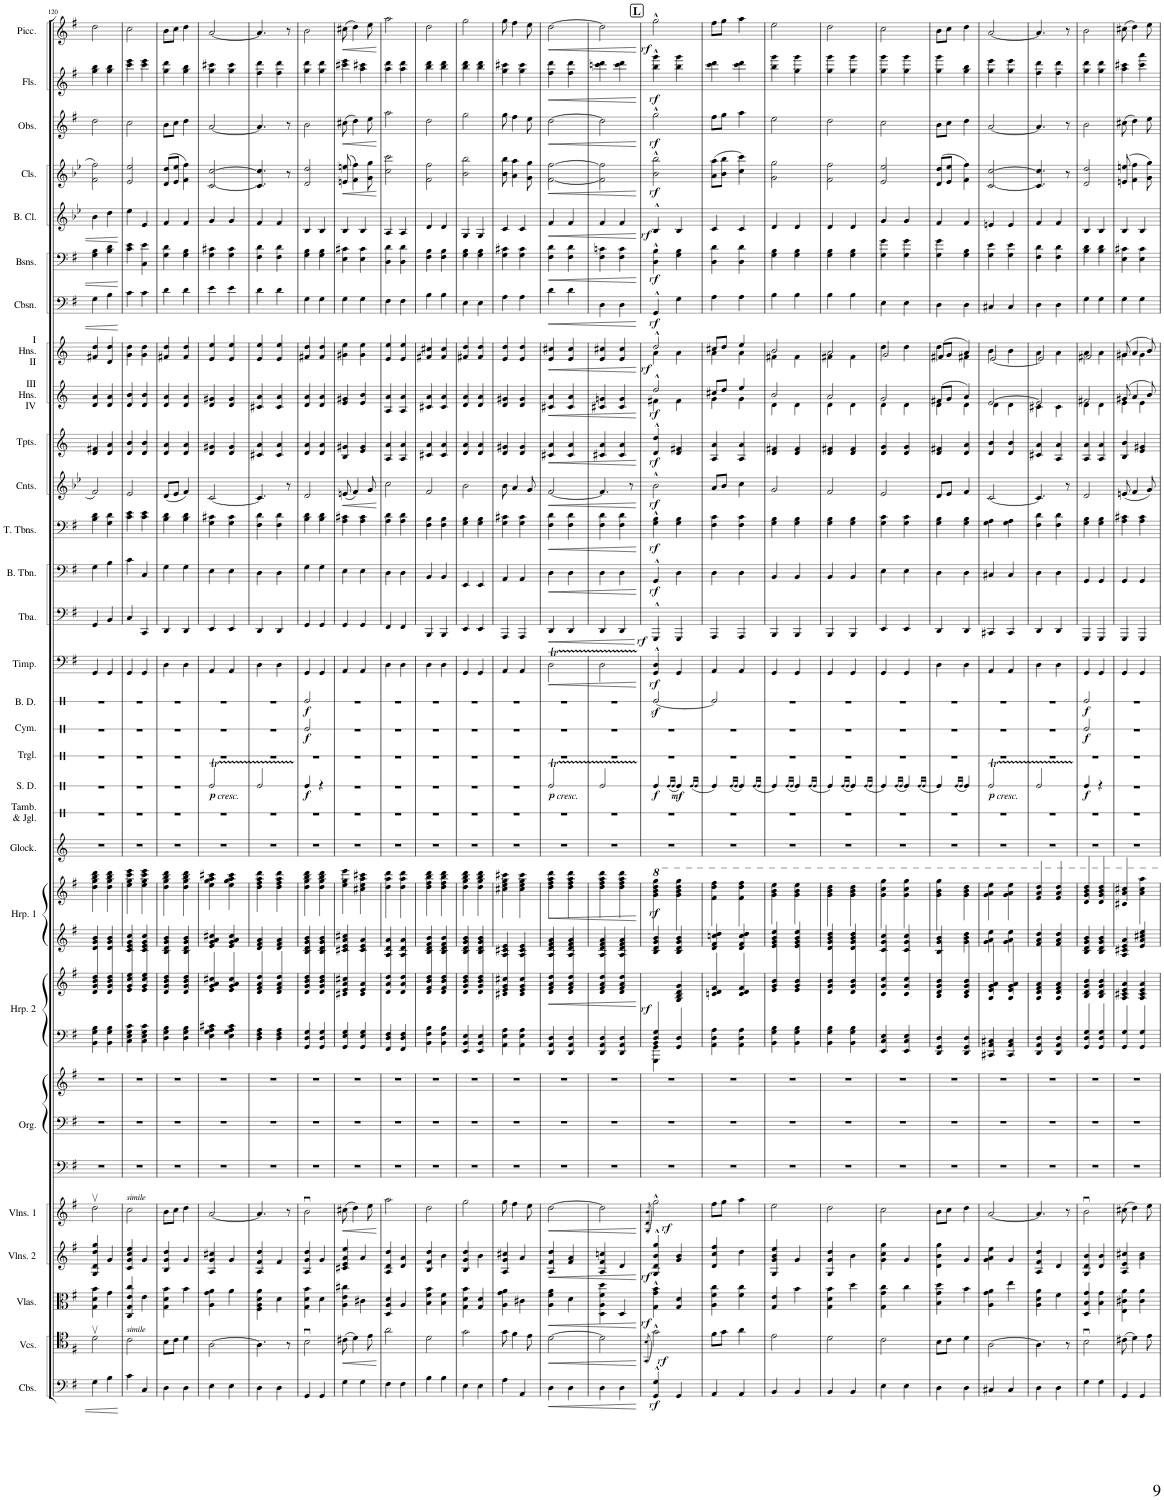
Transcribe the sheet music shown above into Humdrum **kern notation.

**kern	**dynam	**kern	**dynam	**kern	**dynam	**kern	**dynam	**kern	**dynam	**kern	**kern	**kern	**kern	**kern	**dynam	**kern	**kern	**dynam	**kern	**kern	**kern	**dynam	**kern	**kern	**dynam	**kern	**dynam	**kern	**dynam	**kern	**dynam	**kern	**dynam	**kern	**dynam	**kern	**dynam	**kern	**dynam	**kern	**dynam	**kern	**dynam	**kern	**dynam	**kern	**dynam	**kern	**dynam	**kern	**dynam	**kern	**dynam	**kern	**dynam	**kern	**dynam
*part29	*part29	*part28	*part28	*part27	*part27	*part26	*part26	*part25	*part25	*part24	*part24	*part24	*part23	*part23	*part23	*part22	*part22	*part22	*part21	*part20	*part19	*part19	*part18	*part17	*part17	*part16	*part16	*part15	*part15	*part14	*part14	*part13	*part13	*part12	*part12	*part11	*part11	*part10	*part10	*part9	*part9	*part8	*part8	*part7	*part7	*part6	*part6	*part5	*part5	*part4	*part4	*part3	*part3	*part2	*part2	*part1	*part1
*staff33	*staff33	*staff32	*staff32	*staff31	*staff31	*staff30	*staff30	*staff29	*staff29	*staff28	*staff27	*staff26	*staff25	*staff24	*staff24/25	*staff23	*staff22	*staff22/23	*staff21	*staff20	*staff19	*staff19	*staff18	*staff17	*staff17	*staff16	*staff16	*staff15	*staff15	*staff14	*staff14	*staff13	*staff13	*staff12	*staff12	*staff11	*staff11	*staff10	*staff10	*staff9	*staff9	*staff8	*staff8	*staff7	*staff7	*staff6	*staff6	*staff5	*staff5	*staff4	*staff4	*staff3	*staff3	*staff2	*staff2	*staff1	*staff1
*I"Contrabasses	*	*I"Violoncellos	*	*I"Violas	*	*I"Violins 2	*	*I"Violins 1	*	*I"Organ	*	*	*I"Harp 2	*	*	*I"Harp 1	*	*	*I"Glockenspiel	*I"Tambourine &amp; Jingles	*I"Snare Drum	*	*I"Triangle	*I"Cymbal	*	*I"Bass Drum	*	*I"Timpani	*	*I"Tuba	*	*I"Bass Trombone	*	*I"2 Tenor Trombones	*	*I"2 A Cornets	*	*I"2 F Trumpets	*	*I"III F Horns IV	*	*I"I F Horns II	*	*I"Contrabassoon	*	*I"2 Bassoons	*	*I"A Bass Clarinet	*	*I"2 A Clarinets	*	*I"2 Oboes	*	*I"2 Flutes	*	*I"Piccolo (II ad lib.)	*
*I'Cbs.	*	*I'Vcs.	*	*I'Vlas.	*	*I'Vlns. 2	*	*I'Vlns. 1	*	*I'Org.	*	*	*I'Hrp. 2	*	*	*I'Hrp. 1	*	*	*I'Glock.	*I'Tamb. &amp; Jgl.	*I'S. D.	*	*I'Trgl.	*I'Cym.	*	*I'B. D.	*	*I'Timp.	*	*I'Tba.	*	*I'B. Tbn.	*	*I'T. Tbns.	*	*I'Cnts.	*	*I'Tpts.	*	*I'III Hns. IV	*	*I'I Hns. II	*	*I'Cbsn.	*	*I'Bsns.	*	*I'B. Cl.	*	*I'Cls.	*	*I'Obs.	*	*I'Fls.	*	*I'Picc.	*
!!LO:PB:g=z
*clefF4	*	*clefC4	*	*clefC3	*	*clefG2	*	*clefG2	*	*clefF4	*clefF4	*clefG2	*clefF4	*clefG2	*	*clefG2	*clefG2	*	*clefG2	*clefX	*clefX	*	*clefX	*clefX	*	*clefX	*	*clefF4	*	*clefF4	*	*clefF4	*	*clefF4	*	*clefG2	*	*clefG2	*	*clefG2	*	*clefG2	*	*clefF4	*	*clefF4	*	*clefG2	*	*clefG2	*	*clefG2	*	*clefG2	*	*clefG2	*
*Trd7c12	*	*	*	*	*	*	*	*	*	*	*	*	*	*	*	*	*	*	*Trd-14c-24	*	*	*	*	*	*	*	*	*	*	*	*	*	*	*	*	*Trd2c3	*	*Trd-3c-5	*	*Trd4c7	*	*Trd4c7	*	*Trd7c12	*	*	*	*Trd9c15	*	*Trd2c3	*	*	*	*	*	*Trd-7c-12	*
*k[f#]	*	*k[f#]	*	*k[f#]	*	*k[f#]	*	*k[f#]	*	*k[f#]	*k[f#]	*k[f#]	*k[f#]	*k[f#]	*	*k[f#]	*k[f#]	*	*k[]	*k[]	*k[]	*	*k[]	*k[]	*	*k[]	*	*k[f#]	*	*k[f#]	*	*k[f#]	*	*k[f#]	*	*k[b-e-]	*	*k[]	*	*k[]	*	*k[]	*	*k[f#]	*	*k[f#]	*	*k[b-e-]	*	*k[b-e-]	*	*k[f#]	*	*k[f#]	*	*k[f#]	*
*M2/4	*	*M2/4	*	*M2/4	*	*M2/4	*	*M2/4	*	*M2/4	*M2/4	*M2/4	*M2/4	*M2/4	*	*M2/4	*M2/4	*	*M2/4	*M2/4	*M2/4	*	*M2/4	*M2/4	*	*M2/4	*	*M2/4	*	*M2/4	*	*M2/4	*	*M2/4	*	*M2/4	*	*M2/4	*	*M2/4	*	*M2/4	*	*M2/4	*	*M2/4	*	*M2/4	*	*M2/4	*	*M2/4	*	*M2/4	*	*M2/4	*
=120	=120	=120	=120	=120	=120	=120	=120	=120	=120	=120	=120	=120	=120	=120	=120	=120	=120	=120	=120	=120	=120	=120	=120	=120	=120	=120	=120	=120	=120	=120	=120	=120	=120	=120	=120	=120	=120	=120	=120	=120	=120	=120	=120	=120	=120	=120	=120	=120	=120	=120	=120	=120	=120	=120	=120	=120	=120
4G\	.	2dv\	.	4G\ 4d\ 4b\	.	4G/ 4d/ 4dd/ 4gg/	.	2ddv\	.	2r	2r	2r	4BB\ 4G\ 4B\	4BB/ 4G/ 4B/ 4d/ 4g/ 4b/ 4dd/	.	4d/ 4g/ 4b/	4d\ 4g\ 4b\ 4dd\ 4gg\ 4bb\ 4ddd\	.	2r	2r	2r	.	2r	2r	.	2r	.	4GG/	.	4GG'/	.	4G'\	.	4B\' 4d\'	.	2f/	.	4d/ 4f#X/	.	4d/ 4a/	.	4f#X/ 4dd/	.	4G\	.	4G\ 4B\	.	4b-\	.	2f\ 2ff\	.	2dd\	.	4gg\ 4bb\	.	2dd\	.
4B\	.	.	.	4g\	.	4g/	.	.	.	.	.	.	4BB\ 4G\ 4B\	4BB/ 4G/ 4B/ 4d/ 4g/ 4b/ 4dd/	.	4d/ 4g/ 4b/	4d\ 4g\ 4b\ 4dd\ 4gg\ 4bb\ 4ddd\	.	.	.	.	.	.	.	.	.	.	4GG/	.	4BB'/	.	4B'\	.	4G\' 4d\'	.	.	.	4d/ 4a/	.	4d/ 4a/	.	4d/ 4dd/	.	4B\	.	4B\ 4d\	.	4dd\	.	.	.	.	.	4gg\ 4bb\	.	.	.
=121	=121	=121	=121	=121	=121	=121	=121	=121	=121	=121	=121	=121	=121	=121	=121	=121	=121	=121	=121	=121	=121	=121	=121	=121	=121	=121	=121	=121	=121	=121	=121	=121	=121	=121	=121	=121	=121	=121	=121	=121	=121	=121	=121	=121	=121	=121	=121	=121	=121	=121	=121	=121	=121	=121	=121	=121	=121
!	!	!	!	!	!	!	!	!LO:TX:a:i:t=simile	!	!	!	!	!	!	!	!	!	!	!	!	!	!	!	!	!	!	!	!	!	!	!	!	!	!	!	!	!	!	!	!	!	!	!	!	!	!	!	!	!	!	!	!	!	!	!	!	!
!	!	!LO:TX:a:i:t=simile	!	!	!	!	!	!	!	!	!	!	!	!	!	!	!	!	!	!	!	!	!	!	!	!	!	!	!	!	!	!	!	!	!	!	!	!	!	!	!	!	!	!	!	!	!	!	!	!	!	!	!	!	!	!	!
4c\	.	2c\	.	4C/ 4G/ 4e/ 4cc/	.	4c/ 4g/ 4cc/ 4ee/	.	2cc\	.	2r	2r	2r	4C\ 4E\ 4G\ 4c\	4C/ 4E/ 4G/ 4c/ 4e/ 4g/ 4cc/ 4ee/	.	4c/ 4e/ 4g/ 4cc/	4c\ 4e\ 4g\ 4cc\ 4ee\ 4gg\ 4ccc\ 4eee\	.	2r	2r	2r	.	2r	2r	.	2r	.	4GG/	.	4C'/	.	4c'\	.	4c\' 4e\'	.	2e-/	.	4d/ 4b/	.	4d/ 4b/	.	4g\ 4dd\	.	4c\	.	4c\ 4e\	.	4ee-\	.	2e-/ 2ee-/	.	2cc\	.	4ccc\ 4eee\	.	2cc\	.
4C/	.	.	.	4e\	.	4g/	.	.	.	.	.	.	4C\ 4E\ 4G\ 4c\	4C/ 4E/ 4G/ 4c/ 4e/ 4g/ 4cc/ 4ee/	.	4c/ 4e/ 4g/ 4cc/	4c\ 4e\ 4g\ 4cc\ 4ee\ 4gg\ 4ccc\ 4eee\	.	.	.	.	.	.	.	.	.	.	4GG/	.	4CC'/	.	4C'/	.	4c\' 4e\'	.	.	.	4d/ 4b/	.	4d/ 4b/	.	4g\ 4dd\	.	4c\	.	4C\ 4e\	.	4e-/	.	.	.	.	.	4ccc\ 4eee\	.	.	.
=122	=122	=122	=122	=122	=122	=122	=122	=122	=122	=122	=122	=122	=122	=122	=122	=122	=122	=122	=122	=122	=122	=122	=122	=122	=122	=122	=122	=122	=122	=122	=122	=122	=122	=122	=122	=122	=122	=122	=122	=122	=122	=122	=122	=122	=122	=122	=122	=122	=122	=122	=122	=122	=122	=122	=122	=122	=122
4D\	.	8B\L	.	4G\ 4d\ 4b\	.	4B/ 4g/ 4dd/	.	8b\L	.	2r	2r	2r	4D\ 4G\ 4B\	4D/ 4G/ 4B/ 4d/ 4g/ 4b/ 4dd/	.	4B/ 4d/ 4g/ 4b/	4B\ 4d\ 4g\ 4b\ 4dd\ 4gg\ 4bb\ 4ddd\	.	2r	2r	2r	.	2r	2r	.	2r	.	4D\	.	4DD'/	.	4G'\	.	4B\' 4d\'	.	(8d/L	.	4d/ 4a/	.	4d/ 4a/	.	4f#X/ 4dd/	.	4d\	.	4G\ 4d\	.	4f/	.	(8d/ 8dd/L	.	8b\L	.	4gg\ 4ddd\	.	8b\L	.
.	.	8c\J	.	.	.	.	.	8cc\J	.	.	.	.	.	.	.	.	.	.	.	.	.	.	.	.	.	.	.	.	.	.	.	.	.	.	.	8e-/J	.	.	.	.	.	.	.	.	.	.	.	.	.	8e-/ 8ee-/J	.	8cc\J	.	.	.	8cc\J	.
4D\	.	4d\	.	4b\	.	4g/	.	4dd\	.	.	.	.	4D\ 4G\ 4B\	4D/ 4G/ 4B/ 4d/ 4g/ 4b/ 4dd/	.	4B/ 4d/ 4g/ 4b/	4B\ 4d\ 4g\ 4b\ 4dd\ 4gg\ 4bb\ 4ddd\	.	.	.	.	.	.	.	.	.	.	4D\	.	4DD'/	.	4G'\	.	4B\' 4d\'	.	4f/)	.	4d/ 4a/	.	4d/ 4a/	.	4f#/ 4dd/	.	4d\	.	4G\ 4B\	.	4f/	.	4f\ 4ff\)	.	4dd\	.	4gg\ 4bb\	.	4dd\	.
=123	=123	=123	=123	=123	=123	=123	=123	=123	=123	=123	=123	=123	=123	=123	=123	=123	=123	=123	=123	=123	=123	=123	=123	=123	=123	=123	=123	=123	=123	=123	=123	=123	=123	=123	=123	=123	=123	=123	=123	=123	=123	=123	=123	=123	=123	=123	=123	=123	=123	=123	=123	=123	=123	=123	=123	=123	=123
!	!	!	!	!	!	!	!	!	!	!	!	!	!	!	!	!	!	!	!	!	!LO:TX:b:i:t=cresc.	!	!	!	!	!	!	!	!	!	!	!	!	!	!	!	!	!	!	!	!	!	!	!	!	!	!	!	!	!	!	!	!	!	!	!	!
!	!	!	!	!	!	!	!	!	!	!	!	!	!	!	!	!	!	!	!	!	!LO:N:head=open	!LO:DY:b	!	!	!	!	!	!	!	!	!	!	!	!	!	!	!	!	!	!	!	!	!	!	!	!	!	!	!	!	!	!	!	!	!	!	!
*	*	*	*	*	*	*	*	*	*	*	*	*	*	*	*	*	*	*	*	*	*tremolo	*	*	*	*	*	*	*	*	*	*	*	*	*	*	*	*	*	*	*	*	*	*	*	*	*	*	*	*	*	*	*	*	*	*	*	*
4E\	.	[2A\	.	4A\ 4g\ 4a\	.	4A/ 4g/ 4cc#X/	.	[2a/	.	2r	2r	2r	4E\ 4G\ 4A\ 4c#X\	4E/ 4G/ 4A/ 4c#X/ 4e/ 4g/ 4a/ 4cc#X/	.	4e/ 4g/ 4a/ 4cc#X/	4e\ 4g\ 4a\ 4cc#X\ 4ee\ 4gg\ 4aa\ 4ccc#X\	.	2r	2r	64Ret/LLLL	p	2r	2r	.	2r	.	4AA/	.	4EE'/	.	4E'\	.	4G\ 4c#X\	.	[2c/	.	4d/ 4g#X/	.	4d/ 4g#X/	.	4e/ 4ee/	.	4e\	.	4G\ 4c#X\	.	4g/	.	[2c/ [2cc/	.	[2a/	.	4gg\ 4ccc#X\	.	[2a/	.
.	.	.	.	.	.	.	.	.	.	.	.	.	.	.	.	.	.	.	.	.	64Ret/	.	.	.	.	.	.	.	.	.	.	.	.	.	.	.	.	.	.	.	.	.	.	.	.	.	.	.	.	.	.	.	.	.	.	.	.
.	.	.	.	.	.	.	.	.	.	.	.	.	.	.	.	.	.	.	.	.	64Ret/	.	.	.	.	.	.	.	.	.	.	.	.	.	.	.	.	.	.	.	.	.	.	.	.	.	.	.	.	.	.	.	.	.	.	.	.
.	.	.	.	.	.	.	.	.	.	.	.	.	.	.	.	.	.	.	.	.	64Ret/	.	.	.	.	.	.	.	.	.	.	.	.	.	.	.	.	.	.	.	.	.	.	.	.	.	.	.	.	.	.	.	.	.	.	.	.
.	.	.	.	.	.	.	.	.	.	.	.	.	.	.	.	.	.	.	.	.	64Ret/	.	.	.	.	.	.	.	.	.	.	.	.	.	.	.	.	.	.	.	.	.	.	.	.	.	.	.	.	.	.	.	.	.	.	.	.
.	.	.	.	.	.	.	.	.	.	.	.	.	.	.	.	.	.	.	.	.	64Ret/	.	.	.	.	.	.	.	.	.	.	.	.	.	.	.	.	.	.	.	.	.	.	.	.	.	.	.	.	.	.	.	.	.	.	.	.
.	.	.	.	.	.	.	.	.	.	.	.	.	.	.	.	.	.	.	.	.	64Ret/	.	.	.	.	.	.	.	.	.	.	.	.	.	.	.	.	.	.	.	.	.	.	.	.	.	.	.	.	.	.	.	.	.	.	.	.
.	.	.	.	.	.	.	.	.	.	.	.	.	.	.	.	.	.	.	.	.	64Ret/	.	.	.	.	.	.	.	.	.	.	.	.	.	.	.	.	.	.	.	.	.	.	.	.	.	.	.	.	.	.	.	.	.	.	.	.
.	.	.	.	.	.	.	.	.	.	.	.	.	.	.	.	.	.	.	.	.	64Re!	.	.	.	.	.	.	.	.	.	.	.	.	.	.	.	.	.	.	.	.	.	.	.	.	.	.	.	.	.	.	.	.	.	.	.	.
.	.	.	.	.	.	.	.	.	.	.	.	.	.	.	.	.	.	.	.	.	64Re!	.	.	.	.	.	.	.	.	.	.	.	.	.	.	.	.	.	.	.	.	.	.	.	.	.	.	.	.	.	.	.	.	.	.	.	.
.	.	.	.	.	.	.	.	.	.	.	.	.	.	.	.	.	.	.	.	.	64Re!	.	.	.	.	.	.	.	.	.	.	.	.	.	.	.	.	.	.	.	.	.	.	.	.	.	.	.	.	.	.	.	.	.	.	.	.
.	.	.	.	.	.	.	.	.	.	.	.	.	.	.	.	.	.	.	.	.	64Re!	.	.	.	.	.	.	.	.	.	.	.	.	.	.	.	.	.	.	.	.	.	.	.	.	.	.	.	.	.	.	.	.	.	.	.	.
.	.	.	.	.	.	.	.	.	.	.	.	.	.	.	.	.	.	.	.	.	64Re!	.	.	.	.	.	.	.	.	.	.	.	.	.	.	.	.	.	.	.	.	.	.	.	.	.	.	.	.	.	.	.	.	.	.	.	.
.	.	.	.	.	.	.	.	.	.	.	.	.	.	.	.	.	.	.	.	.	64Re!	.	.	.	.	.	.	.	.	.	.	.	.	.	.	.	.	.	.	.	.	.	.	.	.	.	.	.	.	.	.	.	.	.	.	.	.
.	.	.	.	.	.	.	.	.	.	.	.	.	.	.	.	.	.	.	.	.	64Re!	.	.	.	.	.	.	.	.	.	.	.	.	.	.	.	.	.	.	.	.	.	.	.	.	.	.	.	.	.	.	.	.	.	.	.	.
.	.	.	.	.	.	.	.	.	.	.	.	.	.	.	.	.	.	.	.	.	64Re!	.	.	.	.	.	.	.	.	.	.	.	.	.	.	.	.	.	.	.	.	.	.	.	.	.	.	.	.	.	.	.	.	.	.	.	.
4E\	.	.	.	4a\	.	4g/	.	.	.	.	.	.	4E\ 4G\ 4A\ 4c#\	4E/ 4G/ 4A/ 4c#/ 4e/ 4g/ 4a/ 4cc#/	.	4e/ 4g/ 4a/ 4cc#/	4e\ 4g\ 4a\ 4cc#\ 4ee\ 4gg\ 4aa\ 4ccc#\	.	.	.	64Re!	.	.	.	.	.	.	4AA/	.	4EE'/	.	4E'\	.	4G\ 4c#\	.	.	.	4d/ 4g#/	.	4d/ 4g#/	.	4e/ 4ee/	.	4e\	.	4G\ 4c#\	.	4g/	.	.	.	.	.	4gg\ 4ccc#\	.	.	.
.	.	.	.	.	.	.	.	.	.	.	.	.	.	.	.	.	.	.	.	.	64Re!	.	.	.	.	.	.	.	.	.	.	.	.	.	.	.	.	.	.	.	.	.	.	.	.	.	.	.	.	.	.	.	.	.	.	.	.
.	.	.	.	.	.	.	.	.	.	.	.	.	.	.	.	.	.	.	.	.	64Re!	.	.	.	.	.	.	.	.	.	.	.	.	.	.	.	.	.	.	.	.	.	.	.	.	.	.	.	.	.	.	.	.	.	.	.	.
.	.	.	.	.	.	.	.	.	.	.	.	.	.	.	.	.	.	.	.	.	64Re!	.	.	.	.	.	.	.	.	.	.	.	.	.	.	.	.	.	.	.	.	.	.	.	.	.	.	.	.	.	.	.	.	.	.	.	.
.	.	.	.	.	.	.	.	.	.	.	.	.	.	.	.	.	.	.	.	.	64Re!	.	.	.	.	.	.	.	.	.	.	.	.	.	.	.	.	.	.	.	.	.	.	.	.	.	.	.	.	.	.	.	.	.	.	.	.
.	.	.	.	.	.	.	.	.	.	.	.	.	.	.	.	.	.	.	.	.	64Re!	.	.	.	.	.	.	.	.	.	.	.	.	.	.	.	.	.	.	.	.	.	.	.	.	.	.	.	.	.	.	.	.	.	.	.	.
.	.	.	.	.	.	.	.	.	.	.	.	.	.	.	.	.	.	.	.	.	64Re!	.	.	.	.	.	.	.	.	.	.	.	.	.	.	.	.	.	.	.	.	.	.	.	.	.	.	.	.	.	.	.	.	.	.	.	.
.	.	.	.	.	.	.	.	.	.	.	.	.	.	.	.	.	.	.	.	.	64Re!	.	.	.	.	.	.	.	.	.	.	.	.	.	.	.	.	.	.	.	.	.	.	.	.	.	.	.	.	.	.	.	.	.	.	.	.
.	.	.	.	.	.	.	.	.	.	.	.	.	.	.	.	.	.	.	.	.	64Re!	.	.	.	.	.	.	.	.	.	.	.	.	.	.	.	.	.	.	.	.	.	.	.	.	.	.	.	.	.	.	.	.	.	.	.	.
.	.	.	.	.	.	.	.	.	.	.	.	.	.	.	.	.	.	.	.	.	64Re!	.	.	.	.	.	.	.	.	.	.	.	.	.	.	.	.	.	.	.	.	.	.	.	.	.	.	.	.	.	.	.	.	.	.	.	.
.	.	.	.	.	.	.	.	.	.	.	.	.	.	.	.	.	.	.	.	.	64Re!	.	.	.	.	.	.	.	.	.	.	.	.	.	.	.	.	.	.	.	.	.	.	.	.	.	.	.	.	.	.	.	.	.	.	.	.
.	.	.	.	.	.	.	.	.	.	.	.	.	.	.	.	.	.	.	.	.	64Re!	.	.	.	.	.	.	.	.	.	.	.	.	.	.	.	.	.	.	.	.	.	.	.	.	.	.	.	.	.	.	.	.	.	.	.	.
.	.	.	.	.	.	.	.	.	.	.	.	.	.	.	.	.	.	.	.	.	64Re!	.	.	.	.	.	.	.	.	.	.	.	.	.	.	.	.	.	.	.	.	.	.	.	.	.	.	.	.	.	.	.	.	.	.	.	.
.	.	.	.	.	.	.	.	.	.	.	.	.	.	.	.	.	.	.	.	.	64Re!	.	.	.	.	.	.	.	.	.	.	.	.	.	.	.	.	.	.	.	.	.	.	.	.	.	.	.	.	.	.	.	.	.	.	.	.
.	.	.	.	.	.	.	.	.	.	.	.	.	.	.	.	.	.	.	.	.	64Re!	.	.	.	.	.	.	.	.	.	.	.	.	.	.	.	.	.	.	.	.	.	.	.	.	.	.	.	.	.	.	.	.	.	.	.	.
.	.	.	.	.	.	.	.	.	.	.	.	.	.	.	.	.	.	.	.	.	64Re!JJJJ	.	.	.	.	.	.	.	.	.	.	.	.	.	.	.	.	.	.	.	.	.	.	.	.	.	.	.	.	.	.	.	.	.	.	.	.
=124	=124	=124	=124	=124	=124	=124	=124	=124	=124	=124	=124	=124	=124	=124	=124	=124	=124	=124	=124	=124	=124	=124	=124	=124	=124	=124	=124	=124	=124	=124	=124	=124	=124	=124	=124	=124	=124	=124	=124	=124	=124	=124	=124	=124	=124	=124	=124	=124	=124	=124	=124	=124	=124	=124	=124	=124	=124
!	!	!	!	!	!	!	!	!	!	!	!	!	!	!	!	!	!	!	!	!	!LO:N:head=open	!	!	!	!	!	!	!	!	!	!	!	!	!	!	!	!	!	!	!	!	!	!	!	!	!	!	!	!	!	!	!	!	!	!	!	!
4D\	.	4.A\]	.	4F#\ 4A\ 4d\ 4a\	.	4A/ 4f#/ 4dd/	.	4.a/]	.	2r	2r	2r	4D\ 4F#\ 4A\	4D/ 4F#/ 4A/ 4d/ 4f#/ 4a/ 4dd/	.	4d/ 4f#/ 4a/	4d\ 4f#\ 4a\ 4dd\ 4ff#\ 4aa\ 4ddd\	.	2r	2r	64Re/LLLL	.	2r	2r	.	2r	.	4D\	.	4DD'/	.	4D'\	.	4F#\ 4d\	.	4.c/]	.	4c#X/ 4a/	.	4c#X/ 4a/	.	4e/ 4ee/	.	4d\	.	4F#\ 4d\	.	4f/	.	4.c/] 4.cc/]	.	4.a/]	.	4ff#\ 4ddd\	.	4.a/]	.
.	.	.	.	.	.	.	.	.	.	.	.	.	.	.	.	.	.	.	.	.	64Re/	.	.	.	.	.	.	.	.	.	.	.	.	.	.	.	.	.	.	.	.	.	.	.	.	.	.	.	.	.	.	.	.	.	.	.	.
.	.	.	.	.	.	.	.	.	.	.	.	.	.	.	.	.	.	.	.	.	64Re/	.	.	.	.	.	.	.	.	.	.	.	.	.	.	.	.	.	.	.	.	.	.	.	.	.	.	.	.	.	.	.	.	.	.	.	.
.	.	.	.	.	.	.	.	.	.	.	.	.	.	.	.	.	.	.	.	.	64Re/	.	.	.	.	.	.	.	.	.	.	.	.	.	.	.	.	.	.	.	.	.	.	.	.	.	.	.	.	.	.	.	.	.	.	.	.
.	.	.	.	.	.	.	.	.	.	.	.	.	.	.	.	.	.	.	.	.	64Re/	.	.	.	.	.	.	.	.	.	.	.	.	.	.	.	.	.	.	.	.	.	.	.	.	.	.	.	.	.	.	.	.	.	.	.	.
.	.	.	.	.	.	.	.	.	.	.	.	.	.	.	.	.	.	.	.	.	64Re/	.	.	.	.	.	.	.	.	.	.	.	.	.	.	.	.	.	.	.	.	.	.	.	.	.	.	.	.	.	.	.	.	.	.	.	.
.	.	.	.	.	.	.	.	.	.	.	.	.	.	.	.	.	.	.	.	.	64Re/	.	.	.	.	.	.	.	.	.	.	.	.	.	.	.	.	.	.	.	.	.	.	.	.	.	.	.	.	.	.	.	.	.	.	.	.
.	.	.	.	.	.	.	.	.	.	.	.	.	.	.	.	.	.	.	.	.	64Re/	.	.	.	.	.	.	.	.	.	.	.	.	.	.	.	.	.	.	.	.	.	.	.	.	.	.	.	.	.	.	.	.	.	.	.	.
.	.	.	.	.	.	.	.	.	.	.	.	.	.	.	.	.	.	.	.	.	64Re!	.	.	.	.	.	.	.	.	.	.	.	.	.	.	.	.	.	.	.	.	.	.	.	.	.	.	.	.	.	.	.	.	.	.	.	.
.	.	.	.	.	.	.	.	.	.	.	.	.	.	.	.	.	.	.	.	.	64Re!	.	.	.	.	.	.	.	.	.	.	.	.	.	.	.	.	.	.	.	.	.	.	.	.	.	.	.	.	.	.	.	.	.	.	.	.
.	.	.	.	.	.	.	.	.	.	.	.	.	.	.	.	.	.	.	.	.	64Re!	.	.	.	.	.	.	.	.	.	.	.	.	.	.	.	.	.	.	.	.	.	.	.	.	.	.	.	.	.	.	.	.	.	.	.	.
.	.	.	.	.	.	.	.	.	.	.	.	.	.	.	.	.	.	.	.	.	64Re!	.	.	.	.	.	.	.	.	.	.	.	.	.	.	.	.	.	.	.	.	.	.	.	.	.	.	.	.	.	.	.	.	.	.	.	.
.	.	.	.	.	.	.	.	.	.	.	.	.	.	.	.	.	.	.	.	.	64Re!	.	.	.	.	.	.	.	.	.	.	.	.	.	.	.	.	.	.	.	.	.	.	.	.	.	.	.	.	.	.	.	.	.	.	.	.
.	.	.	.	.	.	.	.	.	.	.	.	.	.	.	.	.	.	.	.	.	64Re!	.	.	.	.	.	.	.	.	.	.	.	.	.	.	.	.	.	.	.	.	.	.	.	.	.	.	.	.	.	.	.	.	.	.	.	.
.	.	.	.	.	.	.	.	.	.	.	.	.	.	.	.	.	.	.	.	.	64Re!	.	.	.	.	.	.	.	.	.	.	.	.	.	.	.	.	.	.	.	.	.	.	.	.	.	.	.	.	.	.	.	.	.	.	.	.
.	.	.	.	.	.	.	.	.	.	.	.	.	.	.	.	.	.	.	.	.	64Re!	.	.	.	.	.	.	.	.	.	.	.	.	.	.	.	.	.	.	.	.	.	.	.	.	.	.	.	.	.	.	.	.	.	.	.	.
4D\	.	.	.	4d\	.	4f#/	.	.	.	.	.	.	4D\ 4F#\ 4A\	4D/ 4F#/ 4A/ 4d/ 4f#/ 4a/ 4dd/	.	4d/ 4f#/ 4a/	4d\ 4f#\ 4a\ 4dd\ 4ff#\ 4aa\ 4ddd\	.	.	.	64Re!	.	.	.	.	.	.	4D\	.	4DD'/	.	4D'\	.	4F#\ 4d\	.	.	.	4c#/ 4a/	.	4c#/ 4a/	.	4e/ 4ee/	.	4d\	.	4F#\ 4d\	.	4f/	.	.	.	.	.	4ff#\ 4ddd\	.	.	.
.	.	.	.	.	.	.	.	.	.	.	.	.	.	.	.	.	.	.	.	.	64Re!	.	.	.	.	.	.	.	.	.	.	.	.	.	.	.	.	.	.	.	.	.	.	.	.	.	.	.	.	.	.	.	.	.	.	.	.
.	.	.	.	.	.	.	.	.	.	.	.	.	.	.	.	.	.	.	.	.	64Re!	.	.	.	.	.	.	.	.	.	.	.	.	.	.	.	.	.	.	.	.	.	.	.	.	.	.	.	.	.	.	.	.	.	.	.	.
.	.	.	.	.	.	.	.	.	.	.	.	.	.	.	.	.	.	.	.	.	64Re!	.	.	.	.	.	.	.	.	.	.	.	.	.	.	.	.	.	.	.	.	.	.	.	.	.	.	.	.	.	.	.	.	.	.	.	.
.	.	.	.	.	.	.	.	.	.	.	.	.	.	.	.	.	.	.	.	.	64Re!	.	.	.	.	.	.	.	.	.	.	.	.	.	.	.	.	.	.	.	.	.	.	.	.	.	.	.	.	.	.	.	.	.	.	.	.
.	.	.	.	.	.	.	.	.	.	.	.	.	.	.	.	.	.	.	.	.	64Re!	.	.	.	.	.	.	.	.	.	.	.	.	.	.	.	.	.	.	.	.	.	.	.	.	.	.	.	.	.	.	.	.	.	.	.	.
.	.	.	.	.	.	.	.	.	.	.	.	.	.	.	.	.	.	.	.	.	64Re!	.	.	.	.	.	.	.	.	.	.	.	.	.	.	.	.	.	.	.	.	.	.	.	.	.	.	.	.	.	.	.	.	.	.	.	.
.	.	.	.	.	.	.	.	.	.	.	.	.	.	.	.	.	.	.	.	.	64Re!	.	.	.	.	.	.	.	.	.	.	.	.	.	.	.	.	.	.	.	.	.	.	.	.	.	.	.	.	.	.	.	.	.	.	.	.
.	.	8r	.	.	.	.	.	8r	.	.	.	.	.	.	.	.	.	.	.	.	64ReTTT!	.	.	.	.	.	.	.	.	.	.	.	.	.	.	8r	.	.	.	.	.	.	.	.	.	.	.	.	.	8r	.	8r	.	.	.	8r	.
.	.	.	.	.	.	.	.	.	.	.	.	.	.	.	.	.	.	.	.	.	64ReTTT!	.	.	.	.	.	.	.	.	.	.	.	.	.	.	.	.	.	.	.	.	.	.	.	.	.	.	.	.	.	.	.	.	.	.	.	.
.	.	.	.	.	.	.	.	.	.	.	.	.	.	.	.	.	.	.	.	.	64ReTTT!	.	.	.	.	.	.	.	.	.	.	.	.	.	.	.	.	.	.	.	.	.	.	.	.	.	.	.	.	.	.	.	.	.	.	.	.
.	.	.	.	.	.	.	.	.	.	.	.	.	.	.	.	.	.	.	.	.	64ReTTT!	.	.	.	.	.	.	.	.	.	.	.	.	.	.	.	.	.	.	.	.	.	.	.	.	.	.	.	.	.	.	.	.	.	.	.	.
.	.	.	.	.	.	.	.	.	.	.	.	.	.	.	.	.	.	.	.	.	64ReTTT!	.	.	.	.	.	.	.	.	.	.	.	.	.	.	.	.	.	.	.	.	.	.	.	.	.	.	.	.	.	.	.	.	.	.	.	.
.	.	.	.	.	.	.	.	.	.	.	.	.	.	.	.	.	.	.	.	.	64ReTTT!	.	.	.	.	.	.	.	.	.	.	.	.	.	.	.	.	.	.	.	.	.	.	.	.	.	.	.	.	.	.	.	.	.	.	.	.
.	.	.	.	.	.	.	.	.	.	.	.	.	.	.	.	.	.	.	.	.	64ReTTT!	.	.	.	.	.	.	.	.	.	.	.	.	.	.	.	.	.	.	.	.	.	.	.	.	.	.	.	.	.	.	.	.	.	.	.	.
.	.	.	.	.	.	.	.	.	.	.	.	.	.	.	.	.	.	.	.	.	64ReTTT!JJJJ	.	.	.	.	.	.	.	.	.	.	.	.	.	.	.	.	.	.	.	.	.	.	.	.	.	.	.	.	.	.	.	.	.	.	.	.
*	*	*	*	*	*	*	*	*	*	*	*	*	*	*	*	*	*	*	*	*	*Xtremolo	*	*	*	*	*	*	*	*	*	*	*	*	*	*	*	*	*	*	*	*	*	*	*	*	*	*	*	*	*	*	*	*	*	*	*	*
=125	=125	=125	=125	=125	=125	=125	=125	=125	=125	=125	=125	=125	=125	=125	=125	=125	=125	=125	=125	=125	=125	=125	=125	=125	=125	=125	=125	=125	=125	=125	=125	=125	=125	=125	=125	=125	=125	=125	=125	=125	=125	=125	=125	=125	=125	=125	=125	=125	=125	=125	=125	=125	=125	=125	=125	=125	=125
!	!	!	!	!	!	!	!	!	!	!	!	!	!	!	!	!	!	!	!	!	!	!LO:DY:b	!	!	!LO:DY:b	!	!LO:DY:b	!	!	!	!	!	!	!	!	!	!	!	!	!	!	!	!	!	!	!	!	!	!	!	!	!	!	!	!	!	!
4GG/	.	2Bu\	.	4G\ 4d\ 4b\	.	4A/ 4g/ 4dd/	.	2bu\	.	2r	2r	2r	4GG/ 4D/ 4G/	4GG/ 4D/ 4G/ 4d/ 4g/ 4b/ 4dd/	.	4B/ 4d/ 4g/ 4b/	4B\ 4d\ 4g\ 4b\ 4dd\ 4gg\ 4bb\ 4ddd\	.	2r	2r	4Re^/	f	2r	2Re/	f	2Re/	f	4GG/	.	4GG'/	.	4G'\	.	4B\ 4d\	.	2d/	.	4d/ 4a/	.	4d/ 4a/	.	4f#X/ 4dd/	.	4G\	.	4G\ 4B\	.	4B-/	.	2d/ 2dd/	.	2b\	.	4gg\ 4ddd\	.	2b\	.
4GG/	.	.	.	4d\	.	4g/	.	.	.	.	.	.	4GG/ 4D/ 4G/	4GG/ 4D/ 4G/ 4d/ 4g/ 4b/ 4dd/	.	4B/ 4d/ 4g/ 4b/	4B\ 4d\ 4g\ 4b\ 4dd\ 4gg\ 4bb\ 4ddd\	.	.	.	4r	.	.	.	.	.	.	4GG/	.	4GG'/	.	4G'\	.	4B\ 4d\	.	.	.	4d/ 4a/	.	4d/ 4a/	.	4f#/ 4dd/	.	4G\	.	4G\ 4B\	.	4B-/	.	.	.	.	.	4gg\ 4ddd\	.	.	.
=126	=126	=126	=126	=126	=126	=126	=126	=126	=126	=126	=126	=126	=126	=126	=126	=126	=126	=126	=126	=126	=126	=126	=126	=126	=126	=126	=126	=126	=126	=126	=126	=126	=126	=126	=126	=126	=126	=126	=126	=126	=126	=126	=126	=126	=126	=126	=126	=126	=126	=126	=126	=126	=126	=126	=126	=126	=126
!	!	!	!LO:HP:b	!	!	!	!	!	!LO:HP:b	!	!	!	!	!	!	!	!	!	!	!	!	!	!	!	!	!	!	!	!	!	!	!	!	!	!	!	!LO:HP:b	!	!	!	!	!	!	!	!	!	!	!	!	!	!LO:HP:b	!	!LO:HP:b	!	!	!	!LO:HP:b
4G\	.	(8c#X\	<	4A\ 4e\ 4cc#X\	.	4c#X/ 4e/ 4a/ 4ee/	.	(8cc#X\	<	2r	2r	2r	4GG/ 4E/ 4G/	4GG/ 4E/ 4G/ 4c#X/ 4e/ 4a/ 4cc#X/	.	4c#X/ 4e/ 4a/ 4cc#X/	4c#X\ 4e\ 4a\ 4cc#X\ 4ee\ 4gg\ 4eee\	.	2r	2r	2r	.	2r	2r	.	2r	.	4AA/	.	4GG'/	.	4E'\	.	4A\ 4c#X\	.	(8en/	<	4B/ 4g#X/	.	4e/ 4g#X/	.	4g#X\ 4ee\	.	4G\	.	4E\ 4c#X\	.	4B-/	.	(8en/ 8een/	<	(8cc#X\	<	4ccc#X\ 4eee\	.	(8cc#X\	<
.	.	4d\)	.	.	.	.	.	4dd\)	.	.	.	.	.	.	.	.	.	.	.	.	.	.	.	.	.	.	.	.	.	.	.	.	.	.	.	4f/)	.	.	.	.	.	.	.	.	.	.	.	.	.	4f\ 4ff\)	.	4dd\)	.	.	.	4dd\)	.
4G\	.	.	.	4c#X\	.	4a/	.	.	.	.	.	.	4GG/ 4E/ 4G/	4GG/ 4E/ 4G/ 4c#/ 4e/ 4a/	.	4c#/ 4e/ 4a/	4c#\ 4e\ 4a\ 4cc#X\ 4ee\ 4aa\ 4ccc#X\	.	.	.	.	.	.	.	.	.	.	4AA/	.	4GG'/	.	4E'\	.	4A\ 4c#\	.	.	.	4e/ 4g#/	.	4e/ 4b/	.	4g#\ 4ee\	.	4G\	.	4E\ 4c#\	.	4B-/	.	.	.	.	.	4aa\ 4ccc#X\	.	.	.
.	.	8e\	.	.	.	.	.	8ee\	.	.	.	.	.	.	.	.	.	.	.	.	.	.	.	.	.	.	.	.	.	.	.	.	.	.	.	8g/	.	.	.	.	.	.	.	.	.	.	.	.	.	8g\ 8gg\	.	8ee\	.	.	.	8ee\	.
.	.	.	.	.	.	.	.	.	.	.	.	.	.	.	.	.	.	.	.	.	.	.	.	.	.	.	.	.	.	.	.	.	.	.	.	.	[	.	.	.	.	.	.	.	.	.	.	.	.	.	[	.	[	.	.	.	[
=127	=127	=127	=127	=127	=127	=127	=127	=127	=127	=127	=127	=127	=127	=127	=127	=127	=127	=127	=127	=127	=127	=127	=127	=127	=127	=127	=127	=127	=127	=127	=127	=127	=127	=127	=127	=127	=127	=127	=127	=127	=127	=127	=127	=127	=127	=127	=127	=127	=127	=127	=127	=127	=127	=127	=127	=127	=127
4F#\	.	2a\	.	4D/ 4A/ 4d/	.	4A/ 4d/ 4dd/	.	2aa\	.	2r	2r	2r	4FF#/ 4D/ 4F#/	4FF#/ 4D/ 4F#/ 4d/ 4a/ 4dd/	.	4A/ 4d/ 4a/	4A\ 4d\ 4a\ 4dd\ 4aa\ 4ddd\	.	2r	2r	2r	.	2r	2r	.	2r	.	4D\	.	4FF#'/	.	4D'\	.	4A\ 4d\	.	2cc\	.	4A/ 4a/	.	4A/ 4a/	.	4e/ 4ee/	.	4F#\	.	4D\ 4d\	.	4A/	.	2cc\ 2ccc\	.	2aa\	.	4aa\ 4ddd\	.	2aa\	.
4F#\	.	.	.	4A/	.	4d/ 4a/	.	.	.	.	.	.	4FF#/ 4D/ 4F#/	4FF#/ 4D/ 4F#/ 4d/ 4a/ 4dd/	.	4A/ 4d/ 4a/	4A\ 4d\ 4a\ 4dd\ 4aa\ 4ddd\	.	.	.	.	.	.	.	.	.	.	4D\	.	4FF#'/	.	4D'\	.	4A\ 4d\	.	.	.	4A/ 4a/	.	4A/ 4a/	.	4e/ 4ee/	.	4F#\	.	4D\ 4d\	.	4A/	.	.	.	.	.	4aa\ 4ddd\	.	.	.
=128	=128	=128	=128	=128	=128	=128	=128	=128	=128	=128	=128	=128	=128	=128	=128	=128	=128	=128	=128	=128	=128	=128	=128	=128	=128	=128	=128	=128	=128	=128	=128	=128	=128	=128	=128	=128	=128	=128	=128	=128	=128	=128	=128	=128	=128	=128	=128	=128	=128	=128	=128	=128	=128	=128	=128	=128	=128
4B\	.	2d\	.	4B\ 4f#\ 4b\	.	4B/ 4f#/ 4dd/	.	2dd\	.	2r	2r	2r	4BB\ 4F#\ 4B\	4BB/ 4F#/ 4B/ 4d/ 4f#/ 4b/ 4dd/	.	4B/ 4d/ 4f#/ 4b/	4B\ 4d\ 4f#\ 4b\ 4dd\ 4ff#\ 4bb\ 4ddd\	.	2r	2r	2r	.	2r	2r	.	2r	.	4D\	.	4BBB'/	.	4BB'/	.	4F#\ 4B\	.	2f/	.	4c#X/ 4a/	.	4c#X/ 4a/	.	4f#X/ 4cc#X/	.	4B\	.	4F#\ 4B\	.	4d/	.	2f\ 2ff\	.	2dd\	.	4bb\ 4ddd\	.	2dd\	.
4B\	.	.	.	4B\ 4f#\	.	4b\	.	.	.	.	.	.	4BB\ 4F#\ 4B\	4BB/ 4F#/ 4B/ 4d/ 4f#/ 4b/ 4dd/	.	4B/ 4d/ 4f#/ 4b/	4B\ 4d\ 4f#\ 4b\ 4dd\ 4ff#\ 4bb\ 4ddd\	.	.	.	.	.	.	.	.	.	.	4D\	.	4BBB'/	.	4BB'/	.	4F#\ 4B\	.	.	.	4c#/ 4a/	.	4c#/ 4a/	.	4f#/ 4cc#/	.	4B\	.	4F#\ 4B\	.	4d/	.	.	.	.	.	4bb\ 4ddd\	.	.	.
=129	=129	=129	=129	=129	=129	=129	=129	=129	=129	=129	=129	=129	=129	=129	=129	=129	=129	=129	=129	=129	=129	=129	=129	=129	=129	=129	=129	=129	=129	=129	=129	=129	=129	=129	=129	=129	=129	=129	=129	=129	=129	=129	=129	=129	=129	=129	=129	=129	=129	=129	=129	=129	=129	=129	=129	=129	=129
4E\	.	2g\	.	4G\ 4d\ 4b\	.	4B/ 4g/ 4dd/	.	2gg\	.	2r	2r	2r	4EE/ 4BB/ 4E/	4EE/ 4BB/ 4E/ 4d/ 4g/ 4b/ 4dd/	.	4B/ 4d/ 4g/ 4b/	4B\ 4d\ 4g\ 4b\ 4dd\ 4gg\ 4bb\ 4ddd\	.	2r	2r	2r	.	2r	2r	.	2r	.	4GG/	.	4EE'/	.	4EE'/	.	4G\ 4B\	.	2b-\	.	4d/ 4a/	.	4d/ 4a/	.	4f#X/ 4dd/	.	4E\	.	4G\ 4B\	.	4G/	.	2b-\ 2bb-\	.	2gg\	.	4bb\ 4ddd\	.	2gg\	.
4E\	.	.	.	4G/ 4d/	.	4b\	.	.	.	.	.	.	4EE/ 4BB/ 4E/	4EE/ 4BB/ 4E/ 4d/ 4g/ 4b/ 4dd/	.	4B/ 4d/ 4g/ 4b/	4B\ 4d\ 4g\ 4b\ 4dd\ 4gg\ 4bb\ 4ddd\	.	.	.	.	.	.	.	.	.	.	4GG/	.	4EE'/	.	4EE'/	.	4G\ 4B\	.	.	.	4d/ 4a/	.	4d/ 4a/	.	4f#/ 4dd/	.	4E\	.	4G\ 4B\	.	4G/	.	.	.	.	.	4bb\ 4ddd\	.	.	.
=130	=130	=130	=130	=130	=130	=130	=130	=130	=130	=130	=130	=130	=130	=130	=130	=130	=130	=130	=130	=130	=130	=130	=130	=130	=130	=130	=130	=130	=130	=130	=130	=130	=130	=130	=130	=130	=130	=130	=130	=130	=130	=130	=130	=130	=130	=130	=130	=130	=130	=130	=130	=130	=130	=130	=130	=130	=130
4A\	.	8g\	.	4A\ 4g\ 4a\	.	4A/ 4g/ 4cc#X/	.	8gg\	.	2r	2r	2r	4AA\ 4E\ 4A\	4AA/ 4E/ 4A/ 4c#X/ 4e/ 4g/ 4cc#X/	.	4A/ 4c#X/ 4e/	4A\ 4c#X\ 4e\ 4cc#X\ 4ee\ 4gg\ 4ccc#X\	.	2r	2r	2r	.	2r	2r	.	2r	.	4AA/	.	4AAA'/	.	4AA'/	.	4G\ 4c#X\	.	8b-\	.	4d/ 4g#X/	.	4d/ 4g#X/	.	4e/ 4dd/	.	4A\	.	4G\ 4c#X\	.	4c/	.	8b-\ 8bb-\	.	8gg\	.	4gg\ 4ccc#X\	.	8gg\	.
.	.	4f#\	.	.	.	.	.	4ff#\	.	.	.	.	.	.	.	.	.	.	.	.	.	.	.	.	.	.	.	.	.	.	.	.	.	.	.	4a/	.	.	.	.	.	.	.	.	.	.	.	.	.	4a\ 4aa\	.	4ff#\	.	.	.	4ff#\	.
4AA/	.	.	.	4c#X\	.	4a/	.	.	.	.	.	.	4AA\ 4E\ 4A\	4AA/ 4E/ 4A/ 4c#/ 4e/ 4g/ 4cc#/	.	4A/ 4c#/ 4e/	4A\ 4c#\ 4e\ 4cc#\ 4ee\ 4gg\ 4ccc#\	.	.	.	.	.	.	.	.	.	.	4AA/	.	4AAA'/	.	4AA'/	.	4G\ 4c#\	.	.	.	4d/ 4g#/	.	4d/ 4g#/	.	4e/ 4dd/	.	4A\	.	4G\ 4c#\	.	4c/	.	.	.	.	.	4gg\ 4ccc#\	.	.	.
.	.	8e\	.	.	.	.	.	8ee\	.	.	.	.	.	.	.	.	.	.	.	.	.	.	.	.	.	.	.	.	.	.	.	.	.	.	.	8g/	.	.	.	.	.	.	.	.	.	.	.	.	.	8g\ 8gg\	.	8ee\	.	.	.	8ee\	.
=131	=131	=131	=131	=131	=131	=131	=131	=131	=131	=131	=131	=131	=131	=131	=131	=131	=131	=131	=131	=131	=131	=131	=131	=131	=131	=131	=131	=131	=131	=131	=131	=131	=131	=131	=131	=131	=131	=131	=131	=131	=131	=131	=131	=131	=131	=131	=131	=131	=131	=131	=131	=131	=131	=131	=131	=131	=131
!	!	!	!	!	!	!	!	!	!	!	!	!	!	!	!	!	!	!	!	!	!LO:TX:b:i:t=cresc.	!	!	!	!	!	!	!	!	!	!	!	!	!	!	!	!	!	!	!	!	!	!	!	!	!	!	!	!	!	!	!	!	!	!	!	!
!	!	!	!	!	!	!	!	!	!	!	!	!	!	!	!	!	!	!	!	!	!LO:N:head=open	!LO:DY:b	!	!	!	!	!	!LO:N:head=open	!LO:HP:b	!	!LO:HP:b	!	!LO:HP:b	!	!LO:HP:b	!	!LO:HP:b	!	!LO:HP:b	!	!LO:HP:b	!	!LO:HP:b	!	!LO:HP:b	!	!LO:HP:b	!	!LO:HP:b	!	!LO:HP:b	!	!LO:HP:b	!	!LO:HP:b	!	!LO:HP:b
*	*	*	*	*	*	*	*	*	*	*	*	*	*	*	*	*	*	*	*	*	*tremolo	*	*	*	*	*	*	*	*	*	*	*	*	*	*	*	*	*	*	*	*	*	*	*	*	*	*	*	*	*	*	*	*	*	*	*	*
*	*	*	*	*	*	*	*	*	*	*	*	*	*	*	*	*	*	*	*	*	*	*	*	*	*	*	*	*tremolo	*	*	*	*	*	*	*	*	*	*	*	*	*	*	*	*	*	*	*	*	*	*	*	*	*	*	*	*	*
4D\	.	[2d\	.	4A\ 4f#\ 4a\	.	4A/ 4f#/ 4dd/	.	[2dd\	.	2r	2r	2r	4DD/ 4AA/ 4D/	4DD/ 4AA/ 4D/ 4d/ 4f#/ 4a/ 4dd/	.	4A/ 4d/ 4f#/ 4a/	4A\ 4d\ 4f#\ 4a\ 4dd\ 4ff#\ 4aa\ 4ddd\	.	2r	2r	64Ret/LLLL	p	2r	2r	.	2r	.	64DT\LLLL	<	4DD'/	<	4D'\	<	4F#\ 4d\	<	[2f/	<	4c#X/ 4a/	<	4c#X/ 4a/	<	4e/ 4cc#X/	<	4d\	<	4F#\ 4d\	<	4f/	<	[2f\ [2ff\	<	[2dd\	<	4ff#\ 4ddd\	<	[2dd\	<
.	.	.	.	.	.	.	.	.	.	.	.	.	.	.	.	.	.	.	.	.	64Ret/	.	.	.	.	.	.	64DT\	.	.	.	.	.	.	.	.	.	.	.	.	.	.	.	.	.	.	.	.	.	.	.	.	.	.	.	.	.
.	.	.	.	.	.	.	.	.	.	.	.	.	.	.	.	.	.	.	.	.	64Ret/	.	.	.	.	.	.	64DT\	.	.	.	.	.	.	.	.	.	.	.	.	.	.	.	.	.	.	.	.	.	.	.	.	.	.	.	.	.
.	.	.	.	.	.	.	.	.	.	.	.	.	.	.	.	.	.	.	.	.	64Ret/	.	.	.	.	.	.	64DT\	.	.	.	.	.	.	.	.	.	.	.	.	.	.	.	.	.	.	.	.	.	.	.	.	.	.	.	.	.
.	.	.	.	.	.	.	.	.	.	.	.	.	.	.	.	.	.	.	.	.	64Ret/	.	.	.	.	.	.	64DT\	.	.	.	.	.	.	.	.	.	.	.	.	.	.	.	.	.	.	.	.	.	.	.	.	.	.	.	.	.
.	.	.	.	.	.	.	.	.	.	.	.	.	.	.	.	.	.	.	.	.	64Ret/	.	.	.	.	.	.	64DT\	.	.	.	.	.	.	.	.	.	.	.	.	.	.	.	.	.	.	.	.	.	.	.	.	.	.	.	.	.
.	.	.	.	.	.	.	.	.	.	.	.	.	.	.	.	.	.	.	.	.	64Ret/	.	.	.	.	.	.	64DT\	.	.	.	.	.	.	.	.	.	.	.	.	.	.	.	.	.	.	.	.	.	.	.	.	.	.	.	.	.
.	.	.	.	.	.	.	.	.	.	.	.	.	.	.	.	.	.	.	.	.	64Ret/	.	.	.	.	.	.	64DT\	.	.	.	.	.	.	.	.	.	.	.	.	.	.	.	.	.	.	.	.	.	.	.	.	.	.	.	.	.
.	.	.	.	.	.	.	.	.	.	.	.	.	.	.	.	.	.	.	.	.	64Re!	.	.	.	.	.	.	64D!	.	.	.	.	.	.	.	.	.	.	.	.	.	.	.	.	.	.	.	.	.	.	.	.	.	.	.	.	.
.	.	.	.	.	.	.	.	.	.	.	.	.	.	.	.	.	.	.	.	.	64Re!	.	.	.	.	.	.	64D!	.	.	.	.	.	.	.	.	.	.	.	.	.	.	.	.	.	.	.	.	.	.	.	.	.	.	.	.	.
.	.	.	.	.	.	.	.	.	.	.	.	.	.	.	.	.	.	.	.	.	64Re!	.	.	.	.	.	.	64D!	.	.	.	.	.	.	.	.	.	.	.	.	.	.	.	.	.	.	.	.	.	.	.	.	.	.	.	.	.
.	.	.	.	.	.	.	.	.	.	.	.	.	.	.	.	.	.	.	.	.	64Re!	.	.	.	.	.	.	64D!	.	.	.	.	.	.	.	.	.	.	.	.	.	.	.	.	.	.	.	.	.	.	.	.	.	.	.	.	.
.	.	.	.	.	.	.	.	.	.	.	.	.	.	.	.	.	.	.	.	.	64Re!	.	.	.	.	.	.	64D!	.	.	.	.	.	.	.	.	.	.	.	.	.	.	.	.	.	.	.	.	.	.	.	.	.	.	.	.	.
.	.	.	.	.	.	.	.	.	.	.	.	.	.	.	.	.	.	.	.	.	64Re!	.	.	.	.	.	.	64D!	.	.	.	.	.	.	.	.	.	.	.	.	.	.	.	.	.	.	.	.	.	.	.	.	.	.	.	.	.
.	.	.	.	.	.	.	.	.	.	.	.	.	.	.	.	.	.	.	.	.	64Re!	.	.	.	.	.	.	64D!	.	.	.	.	.	.	.	.	.	.	.	.	.	.	.	.	.	.	.	.	.	.	.	.	.	.	.	.	.
.	.	.	.	.	.	.	.	.	.	.	.	.	.	.	.	.	.	.	.	.	64Re!	.	.	.	.	.	.	64D!	.	.	.	.	.	.	.	.	.	.	.	.	.	.	.	.	.	.	.	.	.	.	.	.	.	.	.	.	.
4D\	.	.	.	4d\	.	4f#/ 4a/	.	.	.	.	.	.	4DD/ 4AA/ 4D/	4DD/ 4AA/ 4D/ 4d/ 4f#/ 4a/ 4dd/	.	4A/ 4d/ 4f#/ 4a/	4A\ 4d\ 4f#\ 4a\ 4dd\ 4ff#\ 4aa\ 4ddd\	.	.	.	64Re!	.	.	.	.	.	.	64D!	.	4DD'/	.	4D'\	.	4F#\ 4d\	.	.	.	4c#/ 4a/	.	4c#/ 4a/	.	4e/ 4cc#/	.	4d\	.	4F#\ 4d\	.	4f/	.	.	.	.	.	4ff#\ 4ddd\	.	.	.
.	.	.	.	.	.	.	.	.	.	.	.	.	.	.	.	.	.	.	.	.	64Re!	.	.	.	.	.	.	64D!	.	.	.	.	.	.	.	.	.	.	.	.	.	.	.	.	.	.	.	.	.	.	.	.	.	.	.	.	.
.	.	.	.	.	.	.	.	.	.	.	.	.	.	.	.	.	.	.	.	.	64Re!	.	.	.	.	.	.	64D!	.	.	.	.	.	.	.	.	.	.	.	.	.	.	.	.	.	.	.	.	.	.	.	.	.	.	.	.	.
.	.	.	.	.	.	.	.	.	.	.	.	.	.	.	.	.	.	.	.	.	64Re!	.	.	.	.	.	.	64D!	.	.	.	.	.	.	.	.	.	.	.	.	.	.	.	.	.	.	.	.	.	.	.	.	.	.	.	.	.
.	.	.	.	.	.	.	.	.	.	.	.	.	.	.	.	.	.	.	.	.	64Re!	.	.	.	.	.	.	64D!	.	.	.	.	.	.	.	.	.	.	.	.	.	.	.	.	.	.	.	.	.	.	.	.	.	.	.	.	.
.	.	.	.	.	.	.	.	.	.	.	.	.	.	.	.	.	.	.	.	.	64Re!	.	.	.	.	.	.	64D!	.	.	.	.	.	.	.	.	.	.	.	.	.	.	.	.	.	.	.	.	.	.	.	.	.	.	.	.	.
.	.	.	.	.	.	.	.	.	.	.	.	.	.	.	.	.	.	.	.	.	64Re!	.	.	.	.	.	.	64D!	.	.	.	.	.	.	.	.	.	.	.	.	.	.	.	.	.	.	.	.	.	.	.	.	.	.	.	.	.
.	.	.	.	.	.	.	.	.	.	.	.	.	.	.	.	.	.	.	.	.	64Re!	.	.	.	.	.	.	64D!	.	.	.	.	.	.	.	.	.	.	.	.	.	.	.	.	.	.	.	.	.	.	.	.	.	.	.	.	.
.	.	.	.	.	.	.	.	.	.	.	.	.	.	.	.	.	.	.	.	.	64Re!	.	.	.	.	.	.	64D!	.	.	.	.	.	.	.	.	.	.	.	.	.	.	.	.	.	.	.	.	.	.	.	.	.	.	.	.	.
.	.	.	.	.	.	.	.	.	.	.	.	.	.	.	.	.	.	.	.	.	64Re!	.	.	.	.	.	.	64D!	.	.	.	.	.	.	.	.	.	.	.	.	.	.	.	.	.	.	.	.	.	.	.	.	.	.	.	.	.
.	.	.	.	.	.	.	.	.	.	.	.	.	.	.	.	.	.	.	.	.	64Re!	.	.	.	.	.	.	64D!	.	.	.	.	.	.	.	.	.	.	.	.	.	.	.	.	.	.	.	.	.	.	.	.	.	.	.	.	.
.	.	.	.	.	.	.	.	.	.	.	.	.	.	.	.	.	.	.	.	.	64Re!	.	.	.	.	.	.	64D!	.	.	.	.	.	.	.	.	.	.	.	.	.	.	.	.	.	.	.	.	.	.	.	.	.	.	.	.	.
.	.	.	.	.	.	.	.	.	.	.	.	.	.	.	.	.	.	.	.	.	64Re!	.	.	.	.	.	.	64D!	.	.	.	.	.	.	.	.	.	.	.	.	.	.	.	.	.	.	.	.	.	.	.	.	.	.	.	.	.
.	.	.	.	.	.	.	.	.	.	.	.	.	.	.	.	.	.	.	.	.	64Re!	.	.	.	.	.	.	64D!	.	.	.	.	.	.	.	.	.	.	.	.	.	.	.	.	.	.	.	.	.	.	.	.	.	.	.	.	.
.	.	.	.	.	.	.	.	.	.	.	.	.	.	.	.	.	.	.	.	.	64Re!	.	.	.	.	.	.	64D!	.	.	.	.	.	.	.	.	.	.	.	.	.	.	.	.	.	.	.	.	.	.	.	.	.	.	.	.	.
.	.	.	.	.	.	.	.	.	.	.	.	.	.	.	.	.	.	.	.	.	64Re!JJJJ	.	.	.	.	.	.	64D!JJJJ	.	.	.	.	.	.	.	.	.	.	.	.	.	.	.	.	.	.	.	.	.	.	.	.	.	.	.	.	.
=132	=132	=132	=132	=132	=132	=132	=132	=132	=132	=132	=132	=132	=132	=132	=132	=132	=132	=132	=132	=132	=132	=132	=132	=132	=132	=132	=132	=132	=132	=132	=132	=132	=132	=132	=132	=132	=132	=132	=132	=132	=132	=132	=132	=132	=132	=132	=132	=132	=132	=132	=132	=132	=132	=132	=132	=132	=132
!	!	!LO:N:head=open	!	!	!	!	!	!LO:N:head=open	!	!	!	!	!	!	!	!	!	!	!	!	!LO:N:head=open	!	!	!	!	!	!	!LO:N:head=open	!	!	!	!	!	!	!	!	!	!	!	!	!	!	!	!	!	!	!	!	!	!LO:N:n=1:head=open	!	!	!	!	!	!	!
!	!	!	!	!	!	!	!	!	!	!	!	!	!	!	!	!	!	!	!	!	!	!	!	!	!	!	!	!	!	!	!	!	!	!	!	!	!	!	!	!	!	!	!	!	!	!	!	!	!	!LO:N:n=2:head=open	!	!LO:N:head=open	!	!	!	!LO:N:head=open	!
4D\	.	2d\]	.	4D\ 4A\ 4f#\ 4dd\	.	4A/ 4f#/ 4ccn/	.	2dd\]	.	2r	2r	2r	4DD/ 4AA/ 4D/	4DD/ 4AA/ 4D/ 4d/ 4f#/ 4a/ 4dd/	.	4A/ 4d/ 4f#/ 4a/	4A\ 4d\ 4f#\ 4a\ 4dd\ 4ff#\ 4aa\ 4ddd\	.	2r	2r	64Re/LLLL	.	2r	2r	.	2r	.	64D\LLLL	.	4DD'/	.	4D'\	.	4F#\ 4d\	.	4.f/]	.	4c#X/ 4a/	.	4c#X/ 4gn/	.	4e/ 4cc#X/	.	4D\	.	4F#\ 4cn\	.	4f/	.	4.f\] 4.ff\]	.	4.dd\]	.	4cccn\ 4ddd\	.	4.dd\]	.
.	.	.	.	.	.	.	.	.	.	.	.	.	.	.	.	.	.	.	.	.	64Re/	.	.	.	.	.	.	64D\	.	.	.	.	.	.	.	.	.	.	.	.	.	.	.	.	.	.	.	.	.	.	.	.	.	.	.	.	.
.	.	.	.	.	.	.	.	.	.	.	.	.	.	.	.	.	.	.	.	.	64Re/	.	.	.	.	.	.	64D\	.	.	.	.	.	.	.	.	.	.	.	.	.	.	.	.	.	.	.	.	.	.	.	.	.	.	.	.	.
.	.	.	.	.	.	.	.	.	.	.	.	.	.	.	.	.	.	.	.	.	64Re/	.	.	.	.	.	.	64D\	.	.	.	.	.	.	.	.	.	.	.	.	.	.	.	.	.	.	.	.	.	.	.	.	.	.	.	.	.
.	.	.	.	.	.	.	.	.	.	.	.	.	.	.	.	.	.	.	.	.	64Re/	.	.	.	.	.	.	64D\	.	.	.	.	.	.	.	.	.	.	.	.	.	.	.	.	.	.	.	.	.	.	.	.	.	.	.	.	.
.	.	.	.	.	.	.	.	.	.	.	.	.	.	.	.	.	.	.	.	.	64Re/	.	.	.	.	.	.	64D\	.	.	.	.	.	.	.	.	.	.	.	.	.	.	.	.	.	.	.	.	.	.	.	.	.	.	.	.	.
.	.	.	.	.	.	.	.	.	.	.	.	.	.	.	.	.	.	.	.	.	64Re/	.	.	.	.	.	.	64D\	.	.	.	.	.	.	.	.	.	.	.	.	.	.	.	.	.	.	.	.	.	.	.	.	.	.	.	.	.
.	.	.	.	.	.	.	.	.	.	.	.	.	.	.	.	.	.	.	.	.	64Re/	.	.	.	.	.	.	64D\	.	.	.	.	.	.	.	.	.	.	.	.	.	.	.	.	.	.	.	.	.	.	.	.	.	.	.	.	.
.	.	.	.	.	.	.	.	.	.	.	.	.	.	.	.	.	.	.	.	.	64Re!	.	.	.	.	.	.	64D!	.	.	.	.	.	.	.	.	.	.	.	.	.	.	.	.	.	.	.	.	.	.	.	.	.	.	.	.	.
.	.	.	.	.	.	.	.	.	.	.	.	.	.	.	.	.	.	.	.	.	64Re!	.	.	.	.	.	.	64D!	.	.	.	.	.	.	.	.	.	.	.	.	.	.	.	.	.	.	.	.	.	.	.	.	.	.	.	.	.
.	.	.	.	.	.	.	.	.	.	.	.	.	.	.	.	.	.	.	.	.	64Re!	.	.	.	.	.	.	64D!	.	.	.	.	.	.	.	.	.	.	.	.	.	.	.	.	.	.	.	.	.	.	.	.	.	.	.	.	.
.	.	.	.	.	.	.	.	.	.	.	.	.	.	.	.	.	.	.	.	.	64Re!	.	.	.	.	.	.	64D!	.	.	.	.	.	.	.	.	.	.	.	.	.	.	.	.	.	.	.	.	.	.	.	.	.	.	.	.	.
.	.	.	.	.	.	.	.	.	.	.	.	.	.	.	.	.	.	.	.	.	64Re!	.	.	.	.	.	.	64D!	.	.	.	.	.	.	.	.	.	.	.	.	.	.	.	.	.	.	.	.	.	.	.	.	.	.	.	.	.
.	.	.	.	.	.	.	.	.	.	.	.	.	.	.	.	.	.	.	.	.	64Re!	.	.	.	.	.	.	64D!	.	.	.	.	.	.	.	.	.	.	.	.	.	.	.	.	.	.	.	.	.	.	.	.	.	.	.	.	.
.	.	.	.	.	.	.	.	.	.	.	.	.	.	.	.	.	.	.	.	.	64Re!	.	.	.	.	.	.	64D!	.	.	.	.	.	.	.	.	.	.	.	.	.	.	.	.	.	.	.	.	.	.	.	.	.	.	.	.	.
.	.	.	.	.	.	.	.	.	.	.	.	.	.	.	.	.	.	.	.	.	64Re!	.	.	.	.	.	.	64D!	.	.	.	.	.	.	.	.	.	.	.	.	.	.	.	.	.	.	.	.	.	.	.	.	.	.	.	.	.
4D\	.	.	.	4D/	.	4d/	.	.	.	.	.	.	4DD/ 4AA/ 4D/	4DD/ 4AA/ 4D/ 4d/ 4f#/ 4a/ 4dd/	.	4A/ 4d/ 4f#/ 4a/	4A\ 4d\ 4f#\ 4a\ 4dd\ 4ff#\ 4aa\ 4ddd\	.	.	.	64Re!	.	.	.	.	.	.	64D!	.	4DD'/	.	4D'\	.	4F#\ 4d\	.	.	.	4c#/ 4a/	.	4c#/ 4g/	.	4e/ 4cc#/	.	4D\	.	4F#\ 4c\	.	4f/	.	.	.	.	.	4ccc\ 4ddd\	.	.	.
.	.	.	.	.	.	.	.	.	.	.	.	.	.	.	.	.	.	.	.	.	64Re!	.	.	.	.	.	.	64D!	.	.	.	.	.	.	.	.	.	.	.	.	.	.	.	.	.	.	.	.	.	.	.	.	.	.	.	.	.
.	.	.	.	.	.	.	.	.	.	.	.	.	.	.	.	.	.	.	.	.	64Re!	.	.	.	.	.	.	64D!	.	.	.	.	.	.	.	.	.	.	.	.	.	.	.	.	.	.	.	.	.	.	.	.	.	.	.	.	.
.	.	.	.	.	.	.	.	.	.	.	.	.	.	.	.	.	.	.	.	.	64Re!	.	.	.	.	.	.	64D!	.	.	.	.	.	.	.	.	.	.	.	.	.	.	.	.	.	.	.	.	.	.	.	.	.	.	.	.	.
.	.	.	.	.	.	.	.	.	.	.	.	.	.	.	.	.	.	.	.	.	64Re!	.	.	.	.	.	.	64D!	.	.	.	.	.	.	.	.	.	.	.	.	.	.	.	.	.	.	.	.	.	.	.	.	.	.	.	.	.
.	.	.	.	.	.	.	.	.	.	.	.	.	.	.	.	.	.	.	.	.	64Re!	.	.	.	.	.	.	64D!	.	.	.	.	.	.	.	.	.	.	.	.	.	.	.	.	.	.	.	.	.	.	.	.	.	.	.	.	.
.	.	.	.	.	.	.	.	.	.	.	.	.	.	.	.	.	.	.	.	.	64Re!	.	.	.	.	.	.	64D!	.	.	.	.	.	.	.	.	.	.	.	.	.	.	.	.	.	.	.	.	.	.	.	.	.	.	.	.	.
.	.	.	.	.	.	.	.	.	.	.	.	.	.	.	.	.	.	.	.	.	64Re!	.	.	.	.	.	.	64D!	.	.	.	.	.	.	.	.	.	.	.	.	.	.	.	.	.	.	.	.	.	.	.	.	.	.	.	.	.
.	.	.	.	.	.	.	.	.	.	.	.	.	.	.	.	.	.	.	.	.	64ReTTT!	.	.	.	.	.	.	64DTTT!	.	.	.	.	.	.	.	8r	.	.	.	.	.	.	.	.	.	.	.	.	.	8ryy	.	8ryy	.	.	.	8ryy	.
.	.	.	.	.	.	.	.	.	.	.	.	.	.	.	.	.	.	.	.	.	64ReTTT!	.	.	.	.	.	.	64DTTT!	.	.	.	.	.	.	.	.	.	.	.	.	.	.	.	.	.	.	.	.	.	.	.	.	.	.	.	.	.
.	.	.	.	.	.	.	.	.	.	.	.	.	.	.	.	.	.	.	.	.	64ReTTT!	.	.	.	.	.	.	64DTTT!	.	.	.	.	.	.	.	.	.	.	.	.	.	.	.	.	.	.	.	.	.	.	.	.	.	.	.	.	.
.	.	.	.	.	.	.	.	.	.	.	.	.	.	.	.	.	.	.	.	.	64ReTTT!	.	.	.	.	.	.	64DTTT!	.	.	.	.	.	.	.	.	.	.	.	.	.	.	.	.	.	.	.	.	.	.	.	.	.	.	.	.	.
.	.	.	.	.	.	.	.	.	.	.	.	.	.	.	.	.	.	.	.	.	64ReTTT!	.	.	.	.	.	.	64DTTT!	.	.	.	.	.	.	.	.	.	.	.	.	.	.	.	.	.	.	.	.	.	.	.	.	.	.	.	.	.
.	.	.	.	.	.	.	.	.	.	.	.	.	.	.	.	.	.	.	.	.	64ReTTT!	.	.	.	.	.	.	64DTTT!	.	.	.	.	.	.	.	.	.	.	.	.	.	.	.	.	.	.	.	.	.	.	.	.	.	.	.	.	.
.	.	.	.	.	.	.	.	.	.	.	.	.	.	.	.	.	.	.	.	.	64ReTTT!	.	.	.	.	.	.	64DTTT!	.	.	.	.	.	.	.	.	.	.	.	.	.	.	.	.	.	.	.	.	.	.	.	.	.	.	.	.	.
.	.	.	.	.	.	.	.	.	.	.	.	.	.	.	.	.	.	.	.	.	64ReTTT!JJJJ	.	.	.	.	.	.	64DTTT!JJJJ	.	.	.	.	.	.	.	.	.	.	.	.	.	.	.	.	.	.	.	.	.	.	.	.	.	.	.	.	.
*	*	*	*	*	*	*	*	*	*	*	*	*	*	*	*	*	*	*	*	*	*	*	*	*	*	*	*	*Xtremolo	*	*	*	*	*	*	*	*	*	*	*	*	*	*	*	*	*	*	*	*	*	*	*	*	*	*	*	*	*
*	*	*	*	*	*	*	*	*	*	*	*	*	*	*	*	*	*	*	*	*	*Xtremolo	*	*	*	*	*	*	*	*	*	*	*	*	*	*	*	*	*	*	*	*	*	*	*	*	*	*	*	*	*	*	*	*	*	*	*	*
.	.	.	[	.	.	.	.	.	[	.	.	.	.	.	.	.	.	.	.	.	.	.	.	.	.	.	.	.	[	.	[	.	[	.	[	.	[	.	[	.	[	.	[	.	[	.	[	.	[	.	[	.	[	.	[	.	[
!!LO:REH:place=s1:a:B:cj:fs=14:t=L
=133	=133	=133	=133	=133	=133	=133	=133	=133	=133	=133	=133	=133	=133	=133	=133	=133	=133	=133	=133	=133	=133	=133	=133	=133	=133	=133	=133	=133	=133	=133	=133	=133	=133	=133	=133	=133	=133	=133	=133	=133	=133	=133	=133	=133	=133	=133	=133	=133	=133	=133	=133	=133	=133	=133	=133	=133	=133
.	.	(8qGG/ 8qB/	.	.	.	.	.	(8qG/ 8qd/ 8qb/	.	.	.	.	.	.	.	.	.	.	.	.	.	.	.	.	.	.	.	.	.	.	.	.	.	.	.	.	.	.	.	.	.	.	.	.	.	.	.	.	.	.	.	.	.	.	.	.	.
*	*	*	*	*	*	*	*	*	*	*	*	*	*^	*	*	*	*	*	*	*	*^	*	*	*	*	*	*	*	*	*	*	*	*	*	*	*	*	*	*	*^	*	*^	*	*	*	*	*	*	*	*	*	*	*	*	*	*	*
!	!LO:DY:b	!	!LO:DY:b	!	!LO:DY:b	!	!LO:DY:b	!	!LO:DY:b	!	!	!	!	!	!	!LO:DY:b	!	!	!LO:DY:b	!	!	!	!	!LO:DY:b	!	!	!	!	!	!	!LO:DY:b	!	!LO:DY:b	!	!LO:DY:b	!	!LO:DY:b	!	!LO:DY:b	!	!LO:DY:b	!	!	!LO:DY:b	!	!	!LO:DY:b	!	!LO:DY:b	!	!LO:DY:b	!	!LO:DY:b	!	!LO:DY:b	!	!LO:DY:b	!	!LO:DY:b	!	!LO:DY:b
4GG/^^ 4G/^^	rf	2g^^\)	rf	4G\^^ 4g\^^ 4b\^^	rf	4G/^^ 4d/^^ 4b/^^ 4gg/^^	rf	2gg^^\)	rf	2r	2r	2r	4GGG/ 4GG/ 4BB/ 4D/ 4G/	4GGG\ 4GG\	4ryy	rf	4B/ 4d/ 4g/ 4b/	4B\ 4d\ 4g\ 4b\ 4gg\ 4bb\ 4ddd\ 4ggg\	rf	2r	2r	4Re^/	8..ryy	f	2r	2r	.	[2Rez</	.	4GG/^^ 4D/^^	rf	4GGG^^/	rf	4GG^^/	rf	4G\^^ 4B\^^	rf	2b-^^\	rf	4d/^^ 4dd/^^	rf	2dd^^/	4f#X\	rf	2dd^^/	4a\	rf	4GG^^/	rf	4D\^^ 4B\^^	rf	4B-^^/	rf	2b-\^^ 2bb-\^^	rf	2gg^^\	rf	4bb\^^ 4ggg\^^	rf	2gg^^\	rf
.	.	.	.	.	.	.	.	.	.	.	.	.	.	.	.	.	.	.	.	.	.	.	(<96.Re!/LL	.	.	.	.	.	.	.	.	.	.	.	.	.	.	.	.	.	.	.	.	.	.	.	.	.	.	.	.	.	.	.	.	.	.	.	.	.	.
.	.	.	.	.	.	.	.	.	.	.	.	.	.	.	.	.	.	.	.	.	.	.	96.Re!/JJ	.	.	.	.	.	.	.	.	.	.	.	.	.	.	.	.	.	.	.	.	.	.	.	.	.	.	.	.	.	.	.	.	.	.	.	.	.	.
!	!	!	!	!	!	!	!	!	!	!	!	!	!	!	!	!	!	!	!	!	!	!	!	!LO:DY:b	!	!	!	!	!	!	!	!	!	!	!	!	!	!	!	!	!	!	!	!	!	!	!	!	!	!	!	!	!	!	!	!	!	!	!	!	!
4GG/	.	.	.	4G/ 4d/	.	4g/ 4b/	.	.	.	.	.	.	4ryy	4GG/: 4D/: 4G/: 4B/: 4d/: 4g/:	4G/ 4B/ 4d/ 4g/	.	4B/ 4d/ 4g/ 4b/	4B\ 4d\ 4g\ 4b\ 4gg\ 4bb\ 4ddd\ 4ggg\	.	.	.	(4Re^/	8..ryy	mf	.	.	.	.	.	4GG/	.	4GGG/	.	4D\	.	4G\ 4B\	.	.	.	4d/ 4f#X/	.	.	4f#\	.	.	4a\	.	4G\	.	4G\ 4B\	.	4B-/	.	.	.	.	.	4bb\ 4ggg\	.	.	.
.	.	.	.	.	.	.	.	.	.	.	.	.	.	.	.	.	.	.	.	.	.	.	96.Re!/LL	.	.	.	.	.	.	.	.	.	.	.	.	.	.	.	.	.	.	.	.	.	.	.	.	.	.	.	.	.	.	.	.	.	.	.	.	.	.
.	.	.	.	.	.	.	.	.	.	.	.	.	.	.	.	.	.	.	.	.	.	.	96.Re!/JJ	.	.	.	.	.	.	.	.	.	.	.	.	.	.	.	.	.	.	.	.	.	.	.	.	.	.	.	.	.	.	.	.	.	.	.	.	.	.
*	*	*	*	*	*	*	*	*	*	*	*	*	*v	*v	*	*	*	*	*	*	*	*	*	*	*	*	*	*	*	*	*	*	*	*	*	*	*	*	*	*	*	*	*	*	*	*	*	*	*	*	*	*	*	*	*	*	*	*	*	*	*
=134	=134	=134	=134	=134	=134	=134	=134	=134	=134	=134	=134	=134	=134	=134	=134	=134	=134	=134	=134	=134	=134	=134	=134	=134	=134	=134	=134	=134	=134	=134	=134	=134	=134	=134	=134	=134	=134	=134	=134	=134	=134	=134	=134	=134	=134	=134	=134	=134	=134	=134	=134	=134	=134	=134	=134	=134	=134	=134	=134	=134
4AA/	.	8f#\L	.	4A\ 4f#\ 4cc\	.	4d/ 4cc/ 4ff#/	.	8ff#\L	.	2r	2r	2r	4AA\ 4D\ 4A\	4AA/ 4D/ 4A/ 4cn/ 4d/ 4f#/	.	4d/ 4f#/ 4ccn/ 4dd/	4d\ 4f#\ 4cc\ 4dd\ 4ff#\ 4ddd\ 4fff#\	.	2r	2r	4Re^/)	8..ryy	.	2r	2r	.	2Re/]	.	4AA/	.	4AAA/	.	4D\	.	4F#\ 4c\	.	8a/L	.	4A/ 4a/	.	8cc#X/L	4g\	.	8cc#X/L	4a\	.	4A\	.	4D\ 4d\	.	4c/	.	(8a\ 8aa\L	.	8ff#\L	.	4ccc\ 4ddd\	.	8ff#\L	.
.	.	8g\J	.	.	.	.	.	8gg\J	.	.	.	.	.	.	.	.	.	.	.	.	.	.	.	.	.	.	.	.	.	.	.	.	.	.	.	.	8b-/J	.	.	.	8dd/J	.	.	8dd/J	.	.	.	.	.	.	.	.	8b-\ 8bb-\J	.	8gg\J	.	.	.	8gg\J	.
.	.	.	.	.	.	.	.	.	.	.	.	.	.	.	.	.	.	.	.	.	.	(<96.Re!/LL	.	.	.	.	.	.	.	.	.	.	.	.	.	.	.	.	.	.	.	.	.	.	.	.	.	.	.	.	.	.	.	.	.	.	.	.	.	.
.	.	.	.	.	.	.	.	.	.	.	.	.	.	.	.	.	.	.	.	.	.	96.Re!/JJ	.	.	.	.	.	.	.	.	.	.	.	.	.	.	.	.	.	.	.	.	.	.	.	.	.	.	.	.	.	.	.	.	.	.	.	.	.	.
4AA/	.	4a\	.	4f#\ 4cc\	.	4dd\	.	4aa\	.	.	.	.	4AA\ 4D\ 4A\	4AA/ 4D/ 4A/ 4c/ 4d/ 4f#/	.	4d/ 4f#/ 4cc/ 4dd/	4d\ 4f#\ 4cc\ 4dd\ 4ff#\ 4ddd\ 4fff#\	.	.	.	(4Re^/	8..ryy	.	.	.	.	.	.	4AA/	.	4AAA/	.	4D\	.	4F#\ 4c\	.	4cc\	.	4A/ 4a/	.	4ee/	4g\	.	4ee/	4a\	.	4A\	.	4D\ 4d\	.	4c/	.	4cc\ 4ccc\)	.	4aa\	.	4ccc\ 4ddd\	.	4aa\	.
.	.	.	.	.	.	.	.	.	.	.	.	.	.	.	.	.	.	.	.	.	.	96.Re!/LL	.	.	.	.	.	.	.	.	.	.	.	.	.	.	.	.	.	.	.	.	.	.	.	.	.	.	.	.	.	.	.	.	.	.	.	.	.	.
.	.	.	.	.	.	.	.	.	.	.	.	.	.	.	.	.	.	.	.	.	.	96.Re!/JJ	.	.	.	.	.	.	.	.	.	.	.	.	.	.	.	.	.	.	.	.	.	.	.	.	.	.	.	.	.	.	.	.	.	.	.	.	.	.
=135	=135	=135	=135	=135	=135	=135	=135	=135	=135	=135	=135	=135	=135	=135	=135	=135	=135	=135	=135	=135	=135	=135	=135	=135	=135	=135	=135	=135	=135	=135	=135	=135	=135	=135	=135	=135	=135	=135	=135	=135	=135	=135	=135	=135	=135	=135	=135	=135	=135	=135	=135	=135	=135	=135	=135	=135	=135	=135	=135	=135
4BB/	.	2e\	.	4G/ 4e/	.	4G/ 4g/ 4b/ 4ee/	.	2ee\	.	2r	2r	2r	4BB\ 4G\ 4B\	4BB/ 4G/ 4B/ 4e/ 4g/ 4b/	.	4e/ 4g/ 4b/ 4ee/	4e\ 4g\ 4b\ 4ee\ 4gg\ 4bb\ 4eee\	.	2r	2r	4Re^/)	8..ryy	.	2r	2r	.	2r	.	4GG/	.	4BBB/	.	4BB/	.	4G\ 4B\	.	2g/	.	4d/ 4f#X/	.	2b/	4d\	.	2b/	4f#X\	.	4B\	.	4G\ 4B\	.	4d/	.	2g\ 2gg\	.	2ee\	.	4bb\ 4ggg\	.	2ee\	.
.	.	.	.	.	.	.	.	.	.	.	.	.	.	.	.	.	.	.	.	.	.	(<96.Re!/LL	.	.	.	.	.	.	.	.	.	.	.	.	.	.	.	.	.	.	.	.	.	.	.	.	.	.	.	.	.	.	.	.	.	.	.	.	.	.
.	.	.	.	.	.	.	.	.	.	.	.	.	.	.	.	.	.	.	.	.	.	96.Re!/JJ	.	.	.	.	.	.	.	.	.	.	.	.	.	.	.	.	.	.	.	.	.	.	.	.	.	.	.	.	.	.	.	.	.	.	.	.	.	.
4BB/	.	.	.	4b\	.	4g/	.	.	.	.	.	.	4BB\ 4G\ 4B\	4BB/ 4G/ 4B/ 4e/ 4g/ 4b/	.	4e/ 4g/ 4b/ 4ee/	4e\ 4g\ 4b\ 4ee\ 4gg\ 4bb\ 4eee\	.	.	.	(4Re^/	8..ryy	.	.	.	.	.	.	4GG/	.	4BBB/	.	4BB/	.	4G\ 4B\	.	.	.	4d/ 4f#/	.	.	4d\	.	.	4f#\	.	4B\	.	4G\ 4B\	.	4d/	.	.	.	.	.	4gg\ 4ggg\	.	.	.
.	.	.	.	.	.	.	.	.	.	.	.	.	.	.	.	.	.	.	.	.	.	96.Re!/LL	.	.	.	.	.	.	.	.	.	.	.	.	.	.	.	.	.	.	.	.	.	.	.	.	.	.	.	.	.	.	.	.	.	.	.	.	.	.
.	.	.	.	.	.	.	.	.	.	.	.	.	.	.	.	.	.	.	.	.	.	96.Re!/JJ	.	.	.	.	.	.	.	.	.	.	.	.	.	.	.	.	.	.	.	.	.	.	.	.	.	.	.	.	.	.	.	.	.	.	.	.	.	.
=136	=136	=136	=136	=136	=136	=136	=136	=136	=136	=136	=136	=136	=136	=136	=136	=136	=136	=136	=136	=136	=136	=136	=136	=136	=136	=136	=136	=136	=136	=136	=136	=136	=136	=136	=136	=136	=136	=136	=136	=136	=136	=136	=136	=136	=136	=136	=136	=136	=136	=136	=136	=136	=136	=136	=136	=136	=136	=136	=136	=136
4BB/	.	2d\	.	4G\ 4d\ 4b\	.	4G/ 4g/ 4dd/	.	2dd\	.	2r	2r	2r	4BB\ 4G\ 4B\	4BB/ 4G/ 4B/ 4d/ 4g/ 4b/	.	4d/ 4g/ 4b/ 4dd/	4d\ 4g\ 4b\ 4dd\ 4gg\ 4bb\ 4ddd\	.	2r	2r	4Re^/)	8..ryy	.	2r	2r	.	2r	.	4GG/	.	4BBB/	.	4BB/	.	4G\ 4B\	.	2f/	.	4d/ 4f#X/	.	2a/	4d\	.	2a/	4f#X\	.	4B\	.	4G\ 4B\	.	4d/	.	2f\ 2ff\	.	2dd\	.	4gg\ 4ggg\	.	2dd\	.
.	.	.	.	.	.	.	.	.	.	.	.	.	.	.	.	.	.	.	.	.	.	(<96.Re!/LL	.	.	.	.	.	.	.	.	.	.	.	.	.	.	.	.	.	.	.	.	.	.	.	.	.	.	.	.	.	.	.	.	.	.	.	.	.	.
.	.	.	.	.	.	.	.	.	.	.	.	.	.	.	.	.	.	.	.	.	.	96.Re!/JJ	.	.	.	.	.	.	.	.	.	.	.	.	.	.	.	.	.	.	.	.	.	.	.	.	.	.	.	.	.	.	.	.	.	.	.	.	.	.
4BB/	.	.	.	4dd\	.	4b\	.	.	.	.	.	.	4BB\ 4G\ 4B\	4BB/ 4G/ 4B/ 4d/ 4g/ 4b/	.	4d/ 4g/ 4b/ 4dd/	4d\ 4g\ 4b\ 4dd\ 4gg\ 4bb\ 4ddd\	.	.	.	(4Re^/	8..ryy	.	.	.	.	.	.	4GG/	.	4BBB/	.	4BB/	.	4G\ 4B\	.	.	.	4d/ 4f#/	.	.	4d\	.	.	4f#\	.	4B\	.	4G\ 4B\	.	4d/	.	.	.	.	.	4gg\ 4ggg\	.	.	.
.	.	.	.	.	.	.	.	.	.	.	.	.	.	.	.	.	.	.	.	.	.	96.Re!/LL	.	.	.	.	.	.	.	.	.	.	.	.	.	.	.	.	.	.	.	.	.	.	.	.	.	.	.	.	.	.	.	.	.	.	.	.	.	.
.	.	.	.	.	.	.	.	.	.	.	.	.	.	.	.	.	.	.	.	.	.	96.Re!/JJ	.	.	.	.	.	.	.	.	.	.	.	.	.	.	.	.	.	.	.	.	.	.	.	.	.	.	.	.	.	.	.	.	.	.	.	.	.	.
=137	=137	=137	=137	=137	=137	=137	=137	=137	=137	=137	=137	=137	=137	=137	=137	=137	=137	=137	=137	=137	=137	=137	=137	=137	=137	=137	=137	=137	=137	=137	=137	=137	=137	=137	=137	=137	=137	=137	=137	=137	=137	=137	=137	=137	=137	=137	=137	=137	=137	=137	=137	=137	=137	=137	=137	=137	=137	=137	=137	=137
4E\	.	2c\	.	4G\ 4g\ 4cc\	.	4g\ 4cc\ 4gg\	.	2cc\	.	2r	2r	2r	4EE/ 4C/ 4E/	4EE/ 4C/ 4E/ 4c/ 4g/ 4cc/	.	4c/ 4g/ 4cc/	4c\ 4g\ 4cc\ 4gg\ 4ccc\ 4ggg\	.	2r	2r	4Re^/)	8..ryy	.	2r	2r	.	2r	.	4GG/	.	4EE/	.	4E\	.	4G\ 4c\	.	2e-/	.	4d/ 4g/	.	2g/	4d\	.	2g/	4dd\	.	4E\	.	4G\ 4g\	.	4g/	.	2e-/ 2ee-/	.	2cc\	.	4gg\ 4ggg\	.	2cc\	.
.	.	.	.	.	.	.	.	.	.	.	.	.	.	.	.	.	.	.	.	.	.	(<96.Re!/LL	.	.	.	.	.	.	.	.	.	.	.	.	.	.	.	.	.	.	.	.	.	.	.	.	.	.	.	.	.	.	.	.	.	.	.	.	.	.
.	.	.	.	.	.	.	.	.	.	.	.	.	.	.	.	.	.	.	.	.	.	96.Re!/JJ	.	.	.	.	.	.	.	.	.	.	.	.	.	.	.	.	.	.	.	.	.	.	.	.	.	.	.	.	.	.	.	.	.	.	.	.	.	.
4E\	.	.	.	4cc\	.	4g/	.	.	.	.	.	.	4EE/ 4C/ 4E/	4EE/ 4C/ 4E/ 4c/ 4g/ 4cc/	.	4c/ 4g/ 4cc/	4c\ 4g\ 4cc\ 4gg\ 4ccc\ 4ggg\	.	.	.	(4Re^/	8..ryy	.	.	.	.	.	.	4GG/	.	4EE/	.	4E\	.	4G\ 4c\	.	.	.	4d/ 4g/	.	.	4d\	.	.	4dd\	.	4E\	.	4G\ 4g\	.	4g/	.	.	.	.	.	4gg\ 4ggg\	.	.	.
.	.	.	.	.	.	.	.	.	.	.	.	.	.	.	.	.	.	.	.	.	.	96.Re!/LL	.	.	.	.	.	.	.	.	.	.	.	.	.	.	.	.	.	.	.	.	.	.	.	.	.	.	.	.	.	.	.	.	.	.	.	.	.	.
.	.	.	.	.	.	.	.	.	.	.	.	.	.	.	.	.	.	.	.	.	.	96.Re!/JJ	.	.	.	.	.	.	.	.	.	.	.	.	.	.	.	.	.	.	.	.	.	.	.	.	.	.	.	.	.	.	.	.	.	.	.	.	.	.
=138	=138	=138	=138	=138	=138	=138	=138	=138	=138	=138	=138	=138	=138	=138	=138	=138	=138	=138	=138	=138	=138	=138	=138	=138	=138	=138	=138	=138	=138	=138	=138	=138	=138	=138	=138	=138	=138	=138	=138	=138	=138	=138	=138	=138	=138	=138	=138	=138	=138	=138	=138	=138	=138	=138	=138	=138	=138	=138	=138	=138
4D\	.	8B\L	.	4B\ 4g\ 4dd\	.	4d\ 4b\ 4gg\	.	8b\L	.	2r	2r	2r	4DD/ 4GG/ 4D/	4DD/ 4GG/ 4D/ 4B/ 4d/ 4g/ 4b/	.	4B/ 4g/ 4b/	4B\ 4g\ 4b\ 4gg\ 4bb\ 4ggg\	.	2r	2r	4Re^/)	8..ryy	.	2r	2r	.	2r	.	4D\	.	4DD/	.	4D\	.	4G\ 4B\	.	8d/L	.	4d/ 4f#X/	.	(8f#X/L	4d\	.	(8f#X/L	4dd\	.	4D\	.	4G\ 4g\	.	4f/	.	(8d/ 8dd/L	.	8b\L	.	4gg\ 4ggg\	.	8b\L	.
.	.	8c\J	.	.	.	.	.	8cc\J	.	.	.	.	.	.	.	.	.	.	.	.	.	.	.	.	.	.	.	.	.	.	.	.	.	.	.	.	8e-/J	.	.	.	8g/J	.	.	8g/J	.	.	.	.	.	.	.	.	8e-/ 8ee-/J	.	8cc\J	.	.	.	8cc\J	.
.	.	.	.	.	.	.	.	.	.	.	.	.	.	.	.	.	.	.	.	.	.	96.Re!/LL	.	.	.	.	.	.	.	.	.	.	.	.	.	.	.	.	.	.	.	.	.	.	.	.	.	.	.	.	.	.	.	.	.	.	.	.	.	.
.	.	.	.	.	.	.	.	.	.	.	.	.	.	.	.	.	.	.	.	.	.	96.Re!/JJ	.	.	.	.	.	.	.	.	.	.	.	.	.	.	.	.	.	.	.	.	.	.	.	.	.	.	.	.	.	.	.	.	.	.	.	.	.	.
4D\	.	4d\	.	4b\	.	4g/	.	4dd\	.	.	.	.	4DD/ 4GG/ 4D/	4DD/ 4GG/ 4D/ 4B/ 4d/ 4g/ 4b/	.	4g\ 4b\ 4dd\	4g\ 4b\ 4dd\ 4gg\ 4bb\ 4ddd\	.	.	.	(4Re^/	4ryy	.	.	.	.	.	.	4D\	.	4DD/	.	4D\	.	4G\ 4B\	.	4f/	.	4d/ 4a/	.	4a/)	4d\	.	4a/)	4f#X\	.	4D\	.	4G\ 4B\	.	4f/	.	4f\ 4ff\)	.	4dd\	.	4gg\ 4bb\	.	4dd\	.
=139	=139	=139	=139	=139	=139	=139	=139	=139	=139	=139	=139	=139	=139	=139	=139	=139	=139	=139	=139	=139	=139	=139	=139	=139	=139	=139	=139	=139	=139	=139	=139	=139	=139	=139	=139	=139	=139	=139	=139	=139	=139	=139	=139	=139	=139	=139	=139	=139	=139	=139	=139	=139	=139	=139	=139	=139	=139	=139	=139	=139
!	!	!	!	!	!	!	!	!	!	!	!	!	!	!	!	!	!	!	!	!	!LO:TX:b:i:t=cresc.	!	!	!	!	!	!	!	!	!	!	!	!	!	!	!	!	!	!	!	!	!	!	!	!	!	!	!	!	!	!	!	!	!	!	!	!	!	!	!
!	!	!	!	!	!	!	!	!	!	!	!	!	!	!	!	!	!	!	!	!	!LO:N:head=open	!	!LO:DY:b	!	!	!	!	!	!	!	!	!	!	!	!	!	!	!	!	!	!	!	!	!	!	!	!	!	!	!	!	!	!	!	!	!	!	!	!	!
*	*	*	*	*	*	*	*	*	*	*	*	*	*	*	*	*	*	*	*	*	*v	*v	*	*	*	*	*	*	*	*	*	*	*	*	*	*	*	*	*	*	*	*	*	*	*	*	*	*	*	*	*	*	*	*	*	*	*	*	*	*
*	*	*	*	*	*	*	*	*	*	*	*	*	*	*	*	*	*	*	*	*	*tremolo	*	*	*	*	*	*	*	*	*	*	*	*	*	*	*	*	*	*	*	*	*	*	*	*	*	*	*	*	*	*	*	*	*	*	*	*	*	*
4C#X/	.	[2A\	.	4A\ 4g\ 4a\	.	4g\ 4a\ 4ee\	.	[2a/	.	2r	2r	2r	4CC#X/ 4AA/ 4C#X/	4CC#X/ 4AA/ 4C#X/ 4A/ 4e/ 4g/ 4a/	.	4g\ 4a\ 4ee\	4g\ 4a\ 4ee\ 4gg\ 4aa\ 4eee\	.	2r	2r	64Ret/LLLL	p	2r	2r	.	2r	.	4AA/	.	4CC#X/	.	4C#X/	.	4G\ 4A\	.	[2c/	.	4d/ 4b/	.	[>2e/	4d\	.	[<2e/	4b\	.	4C#X/	.	4G\ 4e\	.	4en/	.	[2c/ [2cc/	.	[2a/	.	4gg\ 4eee\	.	[2a/	.
.	.	.	.	.	.	.	.	.	.	.	.	.	.	.	.	.	.	.	.	.	64Ret/	.	.	.	.	.	.	.	.	.	.	.	.	.	.	.	.	.	.	.	.	.	.	.	.	.	.	.	.	.	.	.	.	.	.	.	.	.	.
.	.	.	.	.	.	.	.	.	.	.	.	.	.	.	.	.	.	.	.	.	64Ret/	.	.	.	.	.	.	.	.	.	.	.	.	.	.	.	.	.	.	.	.	.	.	.	.	.	.	.	.	.	.	.	.	.	.	.	.	.	.
.	.	.	.	.	.	.	.	.	.	.	.	.	.	.	.	.	.	.	.	.	64Ret/	.	.	.	.	.	.	.	.	.	.	.	.	.	.	.	.	.	.	.	.	.	.	.	.	.	.	.	.	.	.	.	.	.	.	.	.	.	.
.	.	.	.	.	.	.	.	.	.	.	.	.	.	.	.	.	.	.	.	.	64Ret/	.	.	.	.	.	.	.	.	.	.	.	.	.	.	.	.	.	.	.	.	.	.	.	.	.	.	.	.	.	.	.	.	.	.	.	.	.	.
.	.	.	.	.	.	.	.	.	.	.	.	.	.	.	.	.	.	.	.	.	64Ret/	.	.	.	.	.	.	.	.	.	.	.	.	.	.	.	.	.	.	.	.	.	.	.	.	.	.	.	.	.	.	.	.	.	.	.	.	.	.
.	.	.	.	.	.	.	.	.	.	.	.	.	.	.	.	.	.	.	.	.	64Ret/	.	.	.	.	.	.	.	.	.	.	.	.	.	.	.	.	.	.	.	.	.	.	.	.	.	.	.	.	.	.	.	.	.	.	.	.	.	.
.	.	.	.	.	.	.	.	.	.	.	.	.	.	.	.	.	.	.	.	.	64Ret/	.	.	.	.	.	.	.	.	.	.	.	.	.	.	.	.	.	.	.	.	.	.	.	.	.	.	.	.	.	.	.	.	.	.	.	.	.	.
.	.	.	.	.	.	.	.	.	.	.	.	.	.	.	.	.	.	.	.	.	64Re!	.	.	.	.	.	.	.	.	.	.	.	.	.	.	.	.	.	.	.	.	.	.	.	.	.	.	.	.	.	.	.	.	.	.	.	.	.	.
.	.	.	.	.	.	.	.	.	.	.	.	.	.	.	.	.	.	.	.	.	64Re!	.	.	.	.	.	.	.	.	.	.	.	.	.	.	.	.	.	.	.	.	.	.	.	.	.	.	.	.	.	.	.	.	.	.	.	.	.	.
.	.	.	.	.	.	.	.	.	.	.	.	.	.	.	.	.	.	.	.	.	64Re!	.	.	.	.	.	.	.	.	.	.	.	.	.	.	.	.	.	.	.	.	.	.	.	.	.	.	.	.	.	.	.	.	.	.	.	.	.	.
.	.	.	.	.	.	.	.	.	.	.	.	.	.	.	.	.	.	.	.	.	64Re!	.	.	.	.	.	.	.	.	.	.	.	.	.	.	.	.	.	.	.	.	.	.	.	.	.	.	.	.	.	.	.	.	.	.	.	.	.	.
.	.	.	.	.	.	.	.	.	.	.	.	.	.	.	.	.	.	.	.	.	64Re!	.	.	.	.	.	.	.	.	.	.	.	.	.	.	.	.	.	.	.	.	.	.	.	.	.	.	.	.	.	.	.	.	.	.	.	.	.	.
.	.	.	.	.	.	.	.	.	.	.	.	.	.	.	.	.	.	.	.	.	64Re!	.	.	.	.	.	.	.	.	.	.	.	.	.	.	.	.	.	.	.	.	.	.	.	.	.	.	.	.	.	.	.	.	.	.	.	.	.	.
.	.	.	.	.	.	.	.	.	.	.	.	.	.	.	.	.	.	.	.	.	64Re!	.	.	.	.	.	.	.	.	.	.	.	.	.	.	.	.	.	.	.	.	.	.	.	.	.	.	.	.	.	.	.	.	.	.	.	.	.	.
.	.	.	.	.	.	.	.	.	.	.	.	.	.	.	.	.	.	.	.	.	64Re!	.	.	.	.	.	.	.	.	.	.	.	.	.	.	.	.	.	.	.	.	.	.	.	.	.	.	.	.	.	.	.	.	.	.	.	.	.	.
4C#/	.	.	.	4ee\	.	4g/	.	.	.	.	.	.	4CC#/ 4AA/ 4C#/	4CC#/ 4AA/ 4C#/ 4A/ 4e/ 4g/ 4a/	.	4g\ 4a\ 4ee\	4g\ 4a\ 4ee\ 4gg\ 4aa\ 4eee\	.	.	.	64Re!	.	.	.	.	.	.	4AA/	.	4CC#/	.	4C#/	.	4G\ 4A\	.	.	.	4d/ 4b/	.	.	4d\	.	.	4b\	.	4C#/	.	4G\ 4e\	.	4e/	.	.	.	.	.	4gg\ 4eee\	.	.	.
.	.	.	.	.	.	.	.	.	.	.	.	.	.	.	.	.	.	.	.	.	64Re!	.	.	.	.	.	.	.	.	.	.	.	.	.	.	.	.	.	.	.	.	.	.	.	.	.	.	.	.	.	.	.	.	.	.	.	.	.	.
.	.	.	.	.	.	.	.	.	.	.	.	.	.	.	.	.	.	.	.	.	64Re!	.	.	.	.	.	.	.	.	.	.	.	.	.	.	.	.	.	.	.	.	.	.	.	.	.	.	.	.	.	.	.	.	.	.	.	.	.	.
.	.	.	.	.	.	.	.	.	.	.	.	.	.	.	.	.	.	.	.	.	64Re!	.	.	.	.	.	.	.	.	.	.	.	.	.	.	.	.	.	.	.	.	.	.	.	.	.	.	.	.	.	.	.	.	.	.	.	.	.	.
.	.	.	.	.	.	.	.	.	.	.	.	.	.	.	.	.	.	.	.	.	64Re!	.	.	.	.	.	.	.	.	.	.	.	.	.	.	.	.	.	.	.	.	.	.	.	.	.	.	.	.	.	.	.	.	.	.	.	.	.	.
.	.	.	.	.	.	.	.	.	.	.	.	.	.	.	.	.	.	.	.	.	64Re!	.	.	.	.	.	.	.	.	.	.	.	.	.	.	.	.	.	.	.	.	.	.	.	.	.	.	.	.	.	.	.	.	.	.	.	.	.	.
.	.	.	.	.	.	.	.	.	.	.	.	.	.	.	.	.	.	.	.	.	64Re!	.	.	.	.	.	.	.	.	.	.	.	.	.	.	.	.	.	.	.	.	.	.	.	.	.	.	.	.	.	.	.	.	.	.	.	.	.	.
.	.	.	.	.	.	.	.	.	.	.	.	.	.	.	.	.	.	.	.	.	64Re!	.	.	.	.	.	.	.	.	.	.	.	.	.	.	.	.	.	.	.	.	.	.	.	.	.	.	.	.	.	.	.	.	.	.	.	.	.	.
.	.	.	.	.	.	.	.	.	.	.	.	.	.	.	.	.	.	.	.	.	64Re!	.	.	.	.	.	.	.	.	.	.	.	.	.	.	.	.	.	.	.	.	.	.	.	.	.	.	.	.	.	.	.	.	.	.	.	.	.	.
.	.	.	.	.	.	.	.	.	.	.	.	.	.	.	.	.	.	.	.	.	64Re!	.	.	.	.	.	.	.	.	.	.	.	.	.	.	.	.	.	.	.	.	.	.	.	.	.	.	.	.	.	.	.	.	.	.	.	.	.	.
.	.	.	.	.	.	.	.	.	.	.	.	.	.	.	.	.	.	.	.	.	64Re!	.	.	.	.	.	.	.	.	.	.	.	.	.	.	.	.	.	.	.	.	.	.	.	.	.	.	.	.	.	.	.	.	.	.	.	.	.	.
.	.	.	.	.	.	.	.	.	.	.	.	.	.	.	.	.	.	.	.	.	64Re!	.	.	.	.	.	.	.	.	.	.	.	.	.	.	.	.	.	.	.	.	.	.	.	.	.	.	.	.	.	.	.	.	.	.	.	.	.	.
.	.	.	.	.	.	.	.	.	.	.	.	.	.	.	.	.	.	.	.	.	64Re!	.	.	.	.	.	.	.	.	.	.	.	.	.	.	.	.	.	.	.	.	.	.	.	.	.	.	.	.	.	.	.	.	.	.	.	.	.	.
.	.	.	.	.	.	.	.	.	.	.	.	.	.	.	.	.	.	.	.	.	64Re!	.	.	.	.	.	.	.	.	.	.	.	.	.	.	.	.	.	.	.	.	.	.	.	.	.	.	.	.	.	.	.	.	.	.	.	.	.	.
.	.	.	.	.	.	.	.	.	.	.	.	.	.	.	.	.	.	.	.	.	64Re!	.	.	.	.	.	.	.	.	.	.	.	.	.	.	.	.	.	.	.	.	.	.	.	.	.	.	.	.	.	.	.	.	.	.	.	.	.	.
.	.	.	.	.	.	.	.	.	.	.	.	.	.	.	.	.	.	.	.	.	64Re!JJJJ	.	.	.	.	.	.	.	.	.	.	.	.	.	.	.	.	.	.	.	.	.	.	.	.	.	.	.	.	.	.	.	.	.	.	.	.	.	.
=140	=140	=140	=140	=140	=140	=140	=140	=140	=140	=140	=140	=140	=140	=140	=140	=140	=140	=140	=140	=140	=140	=140	=140	=140	=140	=140	=140	=140	=140	=140	=140	=140	=140	=140	=140	=140	=140	=140	=140	=140	=140	=140	=140	=140	=140	=140	=140	=140	=140	=140	=140	=140	=140	=140	=140	=140	=140	=140	=140
!	!	!	!	!	!	!	!	!	!	!	!	!	!	!	!	!	!	!	!	!	!LO:N:head=open	!	!	!	!	!	!	!	!	!	!	!	!	!	!	!	!	!	!	!	!	!	!	!	!	!	!	!	!	!	!	!	!	!	!	!	!	!	!
4D\	.	4.A\]	.	4A\ 4d\ 4a\	.	4A/ 4f#/ 4dd/	.	4.a/]	.	2r	2r	2r	4DD/ 4AA/ 4D/	4DD/ 4AA/ 4D/ 4A/ 4d/ 4f#/ 4a/	.	4f#/ 4a/ 4dd/	4f#/ 4a/ 4dd/ 4ff#/ 4aa/ 4ddd/	.	2r	2r	64Re/LLLL	.	2r	2r	.	2r	.	4D\	.	4DD/	.	4D\	.	4F#\ 4d\	.	4.c/]	.	4c#X/ 4a/	.	2e/]	4c#X\	.	2e/]	4a\	.	4D\	.	4F#\ 4d\	.	4f/	.	4.c/] 4.cc/]	.	4.a/]	.	4ff#\ 4ddd\	.	4.a/]	.
.	.	.	.	.	.	.	.	.	.	.	.	.	.	.	.	.	.	.	.	.	64Re/	.	.	.	.	.	.	.	.	.	.	.	.	.	.	.	.	.	.	.	.	.	.	.	.	.	.	.	.	.	.	.	.	.	.	.	.	.	.
.	.	.	.	.	.	.	.	.	.	.	.	.	.	.	.	.	.	.	.	.	64Re/	.	.	.	.	.	.	.	.	.	.	.	.	.	.	.	.	.	.	.	.	.	.	.	.	.	.	.	.	.	.	.	.	.	.	.	.	.	.
.	.	.	.	.	.	.	.	.	.	.	.	.	.	.	.	.	.	.	.	.	64Re/	.	.	.	.	.	.	.	.	.	.	.	.	.	.	.	.	.	.	.	.	.	.	.	.	.	.	.	.	.	.	.	.	.	.	.	.	.	.
.	.	.	.	.	.	.	.	.	.	.	.	.	.	.	.	.	.	.	.	.	64Re/	.	.	.	.	.	.	.	.	.	.	.	.	.	.	.	.	.	.	.	.	.	.	.	.	.	.	.	.	.	.	.	.	.	.	.	.	.	.
.	.	.	.	.	.	.	.	.	.	.	.	.	.	.	.	.	.	.	.	.	64Re/	.	.	.	.	.	.	.	.	.	.	.	.	.	.	.	.	.	.	.	.	.	.	.	.	.	.	.	.	.	.	.	.	.	.	.	.	.	.
.	.	.	.	.	.	.	.	.	.	.	.	.	.	.	.	.	.	.	.	.	64Re/	.	.	.	.	.	.	.	.	.	.	.	.	.	.	.	.	.	.	.	.	.	.	.	.	.	.	.	.	.	.	.	.	.	.	.	.	.	.
.	.	.	.	.	.	.	.	.	.	.	.	.	.	.	.	.	.	.	.	.	64Re/	.	.	.	.	.	.	.	.	.	.	.	.	.	.	.	.	.	.	.	.	.	.	.	.	.	.	.	.	.	.	.	.	.	.	.	.	.	.
.	.	.	.	.	.	.	.	.	.	.	.	.	.	.	.	.	.	.	.	.	64Re!	.	.	.	.	.	.	.	.	.	.	.	.	.	.	.	.	.	.	.	.	.	.	.	.	.	.	.	.	.	.	.	.	.	.	.	.	.	.
.	.	.	.	.	.	.	.	.	.	.	.	.	.	.	.	.	.	.	.	.	64Re!	.	.	.	.	.	.	.	.	.	.	.	.	.	.	.	.	.	.	.	.	.	.	.	.	.	.	.	.	.	.	.	.	.	.	.	.	.	.
.	.	.	.	.	.	.	.	.	.	.	.	.	.	.	.	.	.	.	.	.	64Re!	.	.	.	.	.	.	.	.	.	.	.	.	.	.	.	.	.	.	.	.	.	.	.	.	.	.	.	.	.	.	.	.	.	.	.	.	.	.
.	.	.	.	.	.	.	.	.	.	.	.	.	.	.	.	.	.	.	.	.	64Re!	.	.	.	.	.	.	.	.	.	.	.	.	.	.	.	.	.	.	.	.	.	.	.	.	.	.	.	.	.	.	.	.	.	.	.	.	.	.
.	.	.	.	.	.	.	.	.	.	.	.	.	.	.	.	.	.	.	.	.	64Re!	.	.	.	.	.	.	.	.	.	.	.	.	.	.	.	.	.	.	.	.	.	.	.	.	.	.	.	.	.	.	.	.	.	.	.	.	.	.
.	.	.	.	.	.	.	.	.	.	.	.	.	.	.	.	.	.	.	.	.	64Re!	.	.	.	.	.	.	.	.	.	.	.	.	.	.	.	.	.	.	.	.	.	.	.	.	.	.	.	.	.	.	.	.	.	.	.	.	.	.
.	.	.	.	.	.	.	.	.	.	.	.	.	.	.	.	.	.	.	.	.	64Re!	.	.	.	.	.	.	.	.	.	.	.	.	.	.	.	.	.	.	.	.	.	.	.	.	.	.	.	.	.	.	.	.	.	.	.	.	.	.
.	.	.	.	.	.	.	.	.	.	.	.	.	.	.	.	.	.	.	.	.	64Re!	.	.	.	.	.	.	.	.	.	.	.	.	.	.	.	.	.	.	.	.	.	.	.	.	.	.	.	.	.	.	.	.	.	.	.	.	.	.
4D\	.	.	.	4f#\	.	4d/	.	.	.	.	.	.	4DD/ 4AA/ 4D/	4DD/ 4AA/ 4D/ 4A/ 4d/ 4f#/ 4a/	.	4f#/ 4a/ 4dd/	4f#/ 4a/ 4dd/ 4ff#/ 4aa/ 4ddd/	.	.	.	64Re!	.	.	.	.	.	.	4D\	.	4DD/	.	4D\	.	4F#\ 4d\	.	.	.	4A/ 4a/	.	.	4c#\	.	.	4a\	.	4D\	.	4F#\ 4d\	.	4f/	.	.	.	.	.	4ff#\ 4ddd\	.	.	.
.	.	.	.	.	.	.	.	.	.	.	.	.	.	.	.	.	.	.	.	.	64Re!	.	.	.	.	.	.	.	.	.	.	.	.	.	.	.	.	.	.	.	.	.	.	.	.	.	.	.	.	.	.	.	.	.	.	.	.	.	.
.	.	.	.	.	.	.	.	.	.	.	.	.	.	.	.	.	.	.	.	.	64Re!	.	.	.	.	.	.	.	.	.	.	.	.	.	.	.	.	.	.	.	.	.	.	.	.	.	.	.	.	.	.	.	.	.	.	.	.	.	.
.	.	.	.	.	.	.	.	.	.	.	.	.	.	.	.	.	.	.	.	.	64Re!	.	.	.	.	.	.	.	.	.	.	.	.	.	.	.	.	.	.	.	.	.	.	.	.	.	.	.	.	.	.	.	.	.	.	.	.	.	.
.	.	.	.	.	.	.	.	.	.	.	.	.	.	.	.	.	.	.	.	.	64Re!	.	.	.	.	.	.	.	.	.	.	.	.	.	.	.	.	.	.	.	.	.	.	.	.	.	.	.	.	.	.	.	.	.	.	.	.	.	.
.	.	.	.	.	.	.	.	.	.	.	.	.	.	.	.	.	.	.	.	.	64Re!	.	.	.	.	.	.	.	.	.	.	.	.	.	.	.	.	.	.	.	.	.	.	.	.	.	.	.	.	.	.	.	.	.	.	.	.	.	.
.	.	.	.	.	.	.	.	.	.	.	.	.	.	.	.	.	.	.	.	.	64Re!	.	.	.	.	.	.	.	.	.	.	.	.	.	.	.	.	.	.	.	.	.	.	.	.	.	.	.	.	.	.	.	.	.	.	.	.	.	.
.	.	.	.	.	.	.	.	.	.	.	.	.	.	.	.	.	.	.	.	.	64Re!	.	.	.	.	.	.	.	.	.	.	.	.	.	.	.	.	.	.	.	.	.	.	.	.	.	.	.	.	.	.	.	.	.	.	.	.	.	.
.	.	8r	.	.	.	.	.	8r	.	.	.	.	.	.	.	.	.	.	.	.	64ReTTT!	.	.	.	.	.	.	.	.	.	.	.	.	.	.	8r	.	.	.	.	.	.	.	.	.	.	.	.	.	.	.	8r	.	8r	.	.	.	8r	.
.	.	.	.	.	.	.	.	.	.	.	.	.	.	.	.	.	.	.	.	.	64ReTTT!	.	.	.	.	.	.	.	.	.	.	.	.	.	.	.	.	.	.	.	.	.	.	.	.	.	.	.	.	.	.	.	.	.	.	.	.	.	.
.	.	.	.	.	.	.	.	.	.	.	.	.	.	.	.	.	.	.	.	.	64ReTTT!	.	.	.	.	.	.	.	.	.	.	.	.	.	.	.	.	.	.	.	.	.	.	.	.	.	.	.	.	.	.	.	.	.	.	.	.	.	.
.	.	.	.	.	.	.	.	.	.	.	.	.	.	.	.	.	.	.	.	.	64ReTTT!	.	.	.	.	.	.	.	.	.	.	.	.	.	.	.	.	.	.	.	.	.	.	.	.	.	.	.	.	.	.	.	.	.	.	.	.	.	.
.	.	.	.	.	.	.	.	.	.	.	.	.	.	.	.	.	.	.	.	.	64ReTTT!	.	.	.	.	.	.	.	.	.	.	.	.	.	.	.	.	.	.	.	.	.	.	.	.	.	.	.	.	.	.	.	.	.	.	.	.	.	.
.	.	.	.	.	.	.	.	.	.	.	.	.	.	.	.	.	.	.	.	.	64ReTTT!	.	.	.	.	.	.	.	.	.	.	.	.	.	.	.	.	.	.	.	.	.	.	.	.	.	.	.	.	.	.	.	.	.	.	.	.	.	.
.	.	.	.	.	.	.	.	.	.	.	.	.	.	.	.	.	.	.	.	.	64ReTTT!	.	.	.	.	.	.	.	.	.	.	.	.	.	.	.	.	.	.	.	.	.	.	.	.	.	.	.	.	.	.	.	.	.	.	.	.	.	.
.	.	.	.	.	.	.	.	.	.	.	.	.	.	.	.	.	.	.	.	.	64ReTTT!JJJJ	.	.	.	.	.	.	.	.	.	.	.	.	.	.	.	.	.	.	.	.	.	.	.	.	.	.	.	.	.	.	.	.	.	.	.	.	.	.
*	*	*	*	*	*	*	*	*	*	*	*	*	*	*	*	*	*	*	*	*	*Xtremolo	*	*	*	*	*	*	*	*	*	*	*	*	*	*	*	*	*	*	*	*	*	*	*	*	*	*	*	*	*	*	*	*	*	*	*	*	*	*
=141	=141	=141	=141	=141	=141	=141	=141	=141	=141	=141	=141	=141	=141	=141	=141	=141	=141	=141	=141	=141	=141	=141	=141	=141	=141	=141	=141	=141	=141	=141	=141	=141	=141	=141	=141	=141	=141	=141	=141	=141	=141	=141	=141	=141	=141	=141	=141	=141	=141	=141	=141	=141	=141	=141	=141	=141	=141	=141	=141
!	!	!	!	!	!	!	!	!	!	!	!	!	!	!	!	!	!	!	!	!	!	!LO:DY:b	!	!	!LO:DY:b	!	!LO:DY:b	!	!	!	!	!	!	!	!	!	!	!	!	!	!	!	!	!	!	!	!	!	!	!	!	!	!	!	!	!	!	!	!
4G\	.	2Bu\	.	4D/ 4B/ 4g/	.	4G/ 4d/ 4b/	.	2bu\	.	2r	2r	2r	4GG/ 4D/ 4G/ 4B/ 4d/ 4g/ 4b/	4B/ 4d/ 4g/ 4b/	.	4B/ 4d/ 4g/ 4b/	4B/ 4d/ 4g/ 4b/ 4dd/ 4gg/ 4bb/ 4ddd/	.	2r	2r	4Re/	f	2r	2Re/	f	2Re/	f	4GG/	.	4GGG/	.	4GG/	.	4G\ 4B\	.	2d/	.	4A/ 4a/	.	2f#X/	4d\	.	2f#X/	4a\	.	4G\	.	4B\ 4d\	.	4B-/	.	2d/ 2dd/	.	2b\	.	4gg\ 4ddd\	.	2b\	.
4G\	.	.	.	4B\ 4g\	.	4d/ 4b/	.	.	.	.	.	.	4GG/ 4D/ 4G/ 4B/ 4d/ 4g/ 4b/	4B/ 4d/ 4g/ 4b/	.	4B/ 4d/ 4g/ 4b/	4B/ 4d/ 4g/ 4b/ 4dd/ 4gg/ 4bb/ 4ddd/	.	.	.	4r	.	.	.	.	.	.	4GG/	.	4GGG/	.	4GG/	.	4G\ 4B\	.	.	.	4A/ 4a/	.	.	4d\	.	.	4a\	.	4G\	.	4B\ 4d\	.	4B-/	.	.	.	.	.	4gg\ 4ddd\	.	.	.
=142	=142	=142	=142	=142	=142	=142	=142	=142	=142	=142	=142	=142	=142	=142	=142	=142	=142	=142	=142	=142	=142	=142	=142	=142	=142	=142	=142	=142	=142	=142	=142	=142	=142	=142	=142	=142	=142	=142	=142	=142	=142	=142	=142	=142	=142	=142	=142	=142	=142	=142	=142	=142	=142	=142	=142	=142	=142	=142	=142
4GG/	.	(8c#X\	.	4E\ 4c#X\ 4a\	.	4A/ 4e/ 4cc#X/	.	(8cc#X\	.	2r	2r	2r	4GG/ 4G/ 4A/ 4c#X/ 4e/ 4a/	4A/ 4c#X/ 4e/ 4a/	.	4A/ 4c#X/ 4e/ 4a/	4A/ 4c#X/ 4e/ 4a/ 4cc#X/ 4aa/ 4ccc#X/	.	2r	2r	2r	.	2r	2r	.	2r	.	4GG/	.	4GGG/	.	4GG/	.	4A\ 4c#X\	.	(8en/	.	4B/ 4b/	.	(8g#X/	4e\	.	(8g#X/	4g#\	.	4G\	.	4E\ 4c#X\	.	4B-/	.	(8en/ 8een/	.	(8cc#X\	.	4aa\ 4ccc#X\	.	(8cc#X\	.
.	.	4d\)	.	.	.	.	.	4dd\)	.	.	.	.	.	.	.	.	.	.	.	.	.	.	.	.	.	.	.	.	.	.	.	.	.	.	.	4f/	.	.	.	4a/	.	.	4a/	.	.	.	.	.	.	.	.	4f\ 4ff\	.	4dd\)	.	.	.	4dd\)	.
4GG/	.	.	.	4c#\ 4a\	.	4a\ 4cc#\	.	.	.	.	.	.	4GG/ 4G/ 4A/ 4c#/ 4e/ 4a/	4A/ 4c#/ 4e/ 4a/	.	4e/ 4a/ 4cc#X/ 4ee/	4e\ 4a\ 4cc#\ 4ee\ 4aa\ 4ccc#\ 4aaa\	.	.	.	.	.	.	.	.	.	.	4GG/	.	4GGG/	.	4GG/	.	4A\ 4c#\	.	.	.	4e/ 4g#X/	.	.	4e\	.	.	4g#\	.	4G\	.	4E\ 4c#\	.	4B-/	.	.	.	.	.	4ccc#\ 4aaa\	.	.	.
.	.	8e\	.	.	.	.	.	8ee\	.	.	.	.	.	.	.	.	.	.	.	.	.	.	.	.	.	.	.	.	.	.	.	.	.	.	.	8g/)	.	.	.	8b/)	.	.	8b/)	.	.	.	.	.	.	.	.	8g\ 8gg\)	.	8ee\	.	.	.	8ee\	.
*	*	*	*	*	*	*	*	*	*	*	*	*	*	*	*	*	*	*	*	*	*	*	*	*	*	*	*	*	*	*	*	*	*	*	*	*	*	*	*	*v	*v	*	*	*	*	*	*	*	*	*	*	*	*	*	*	*	*	*	*
*	*	*	*	*	*	*	*	*	*	*	*	*	*	*	*	*	*	*	*	*	*	*	*	*	*	*	*	*	*	*	*	*	*	*	*	*	*	*	*	*	*	*v	*v	*	*	*	*	*	*	*	*	*	*	*	*	*	*	*
=	=	=	=	=	=	=	=	=	=	=	=	=	=	=	=	=	=	=	=	=	=	=	=	=	=	=	=	=	=	=	=	=	=	=	=	=	=	=	=	=	=	=	=	=	=	=	=	=	=	=	=	=	=	=	=	=	=
*-	*-	*-	*-	*-	*-	*-	*-	*-	*-	*-	*-	*-	*-	*-	*-	*-	*-	*-	*-	*-	*-	*-	*-	*-	*-	*-	*-	*-	*-	*-	*-	*-	*-	*-	*-	*-	*-	*-	*-	*-	*-	*-	*-	*-	*-	*-	*-	*-	*-	*-	*-	*-	*-	*-	*-	*-	*-
